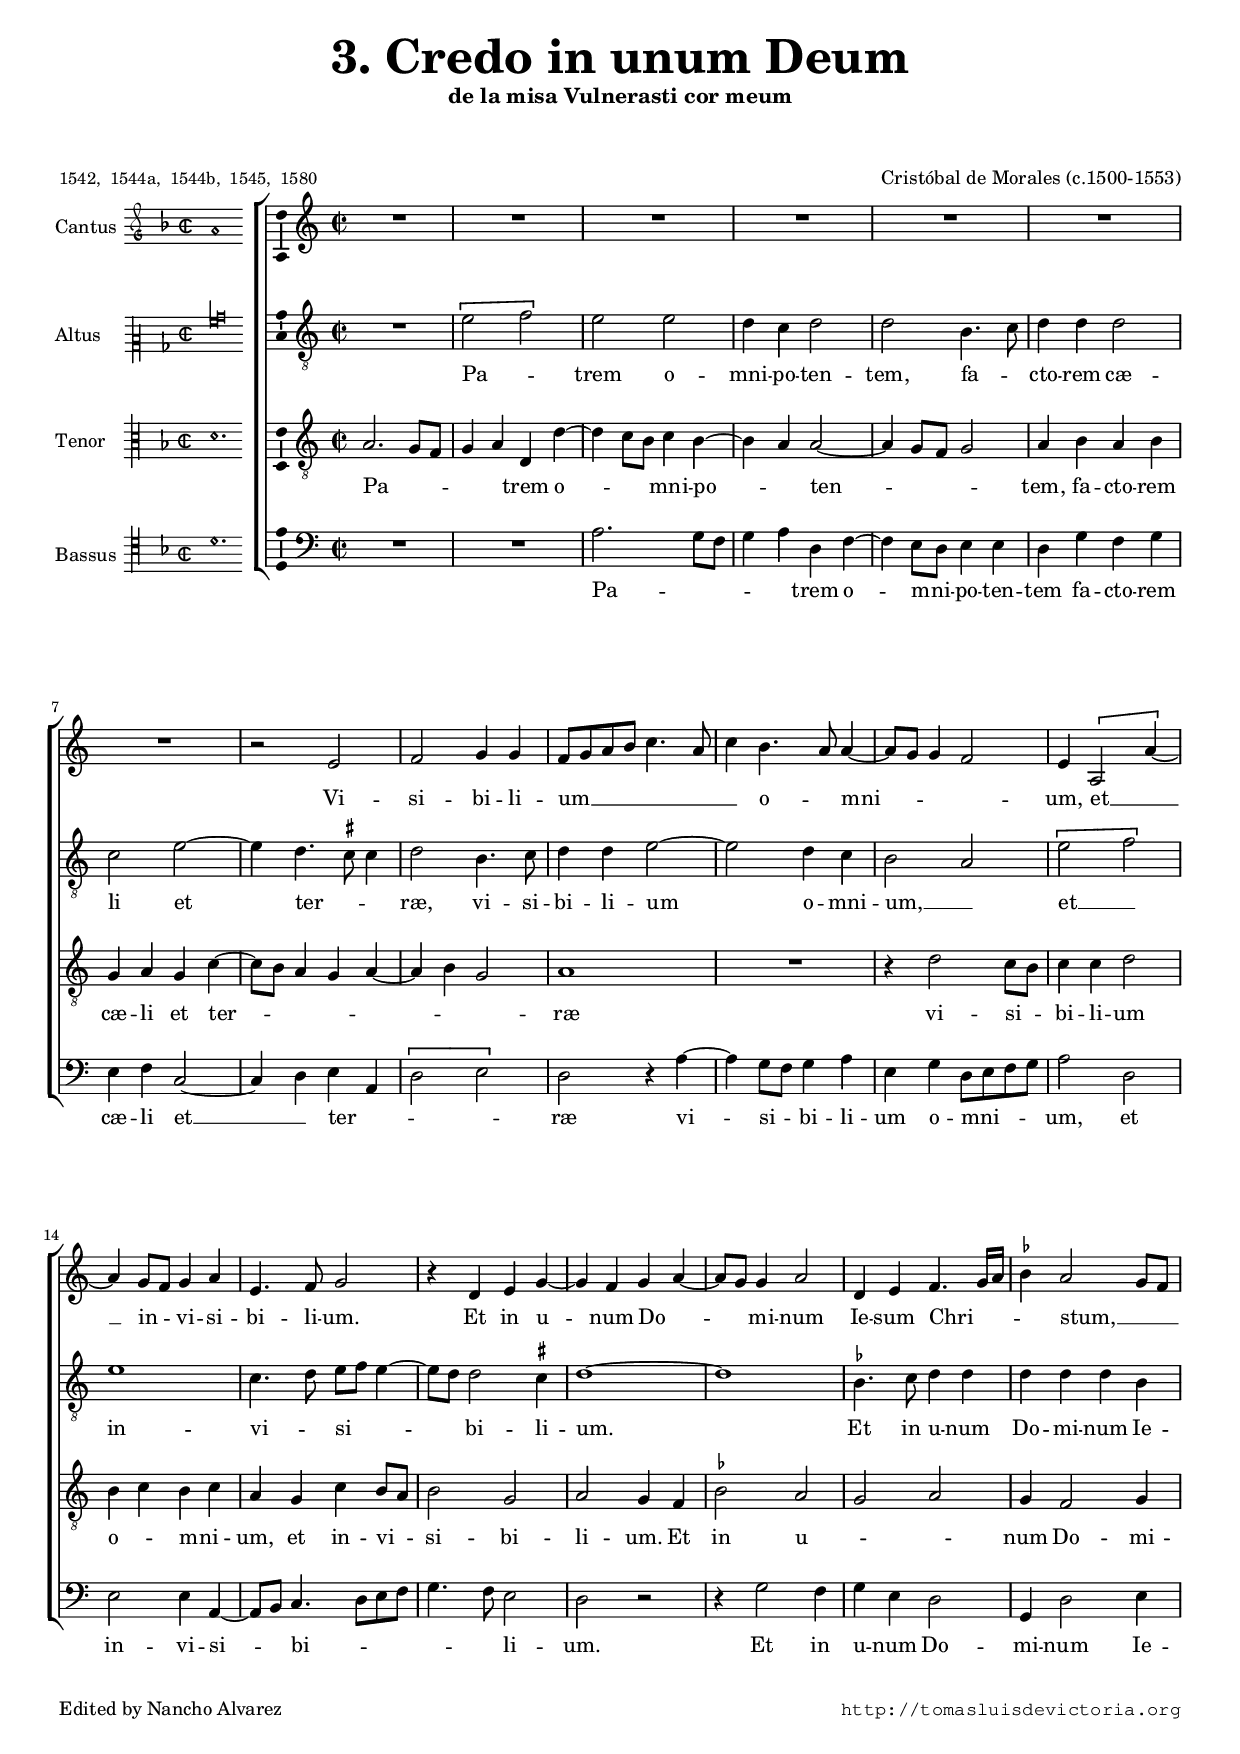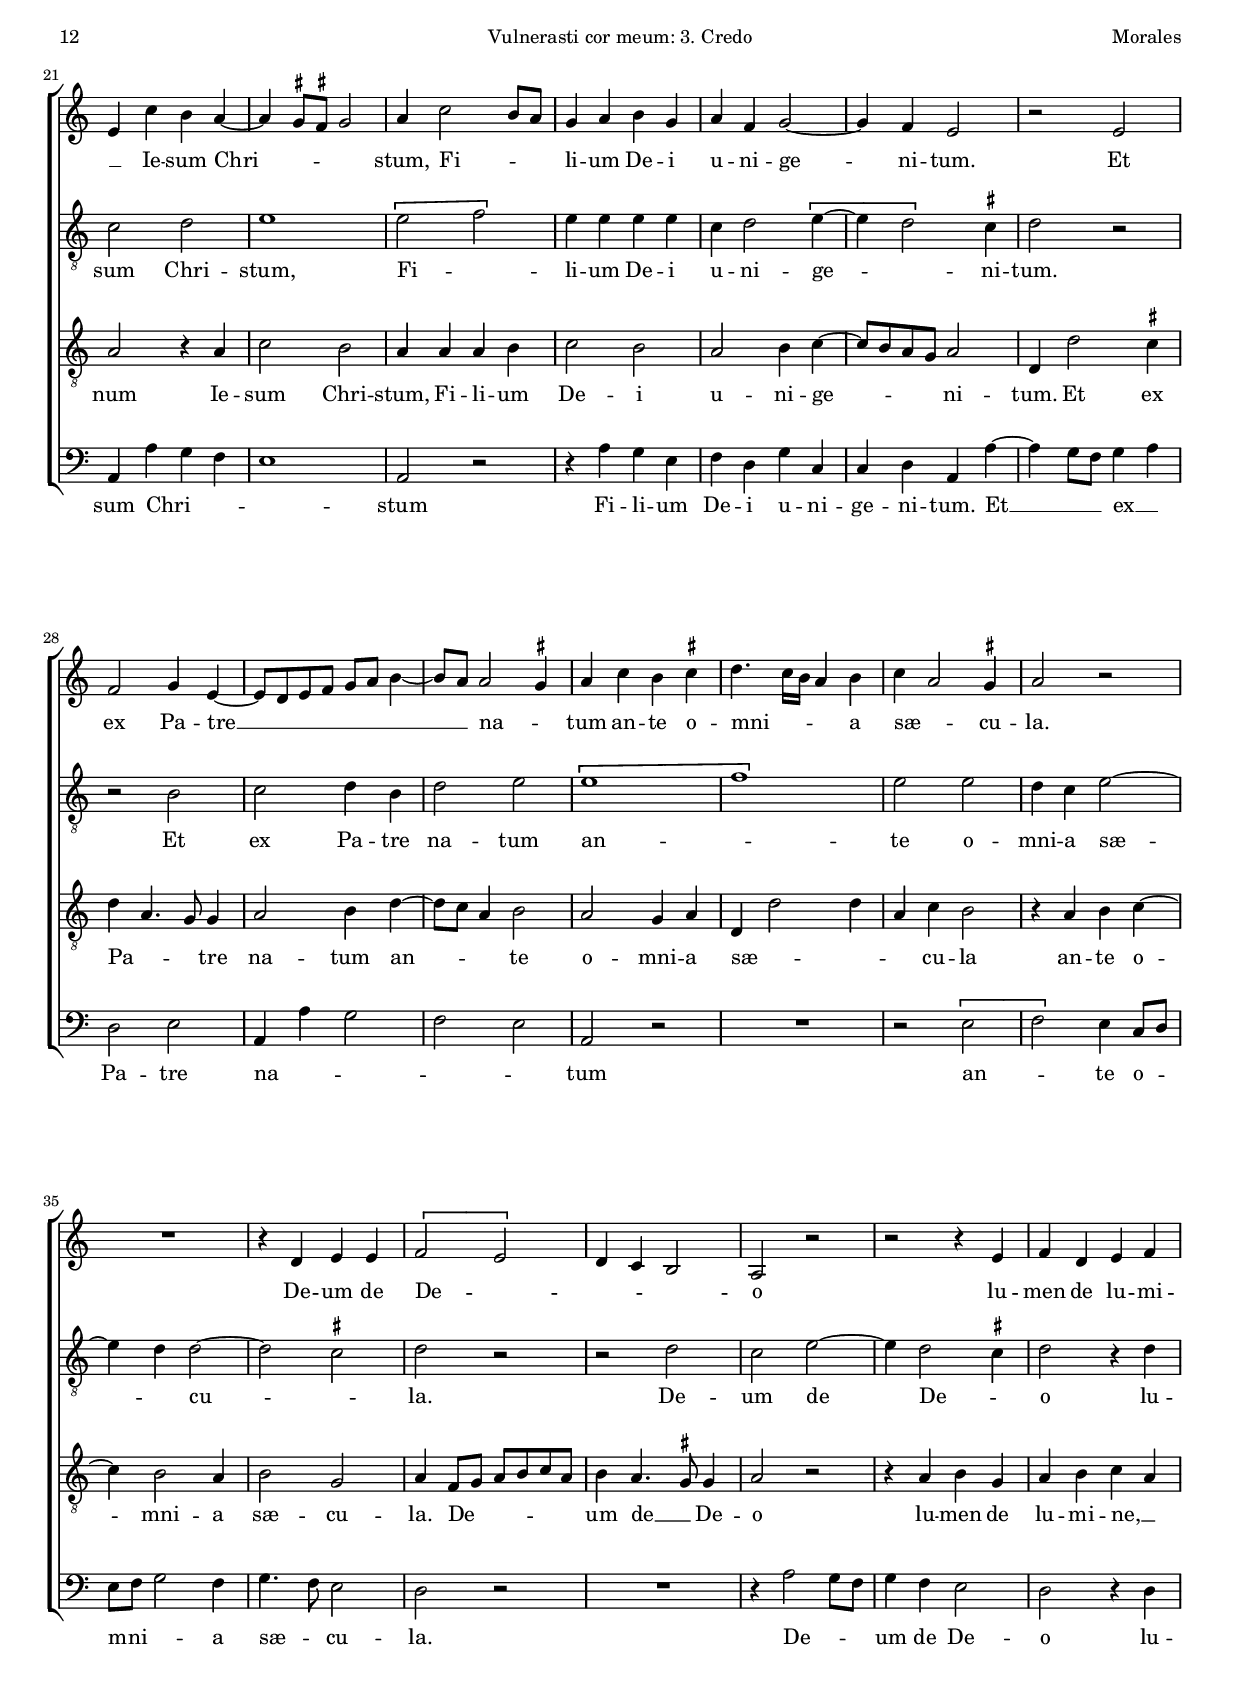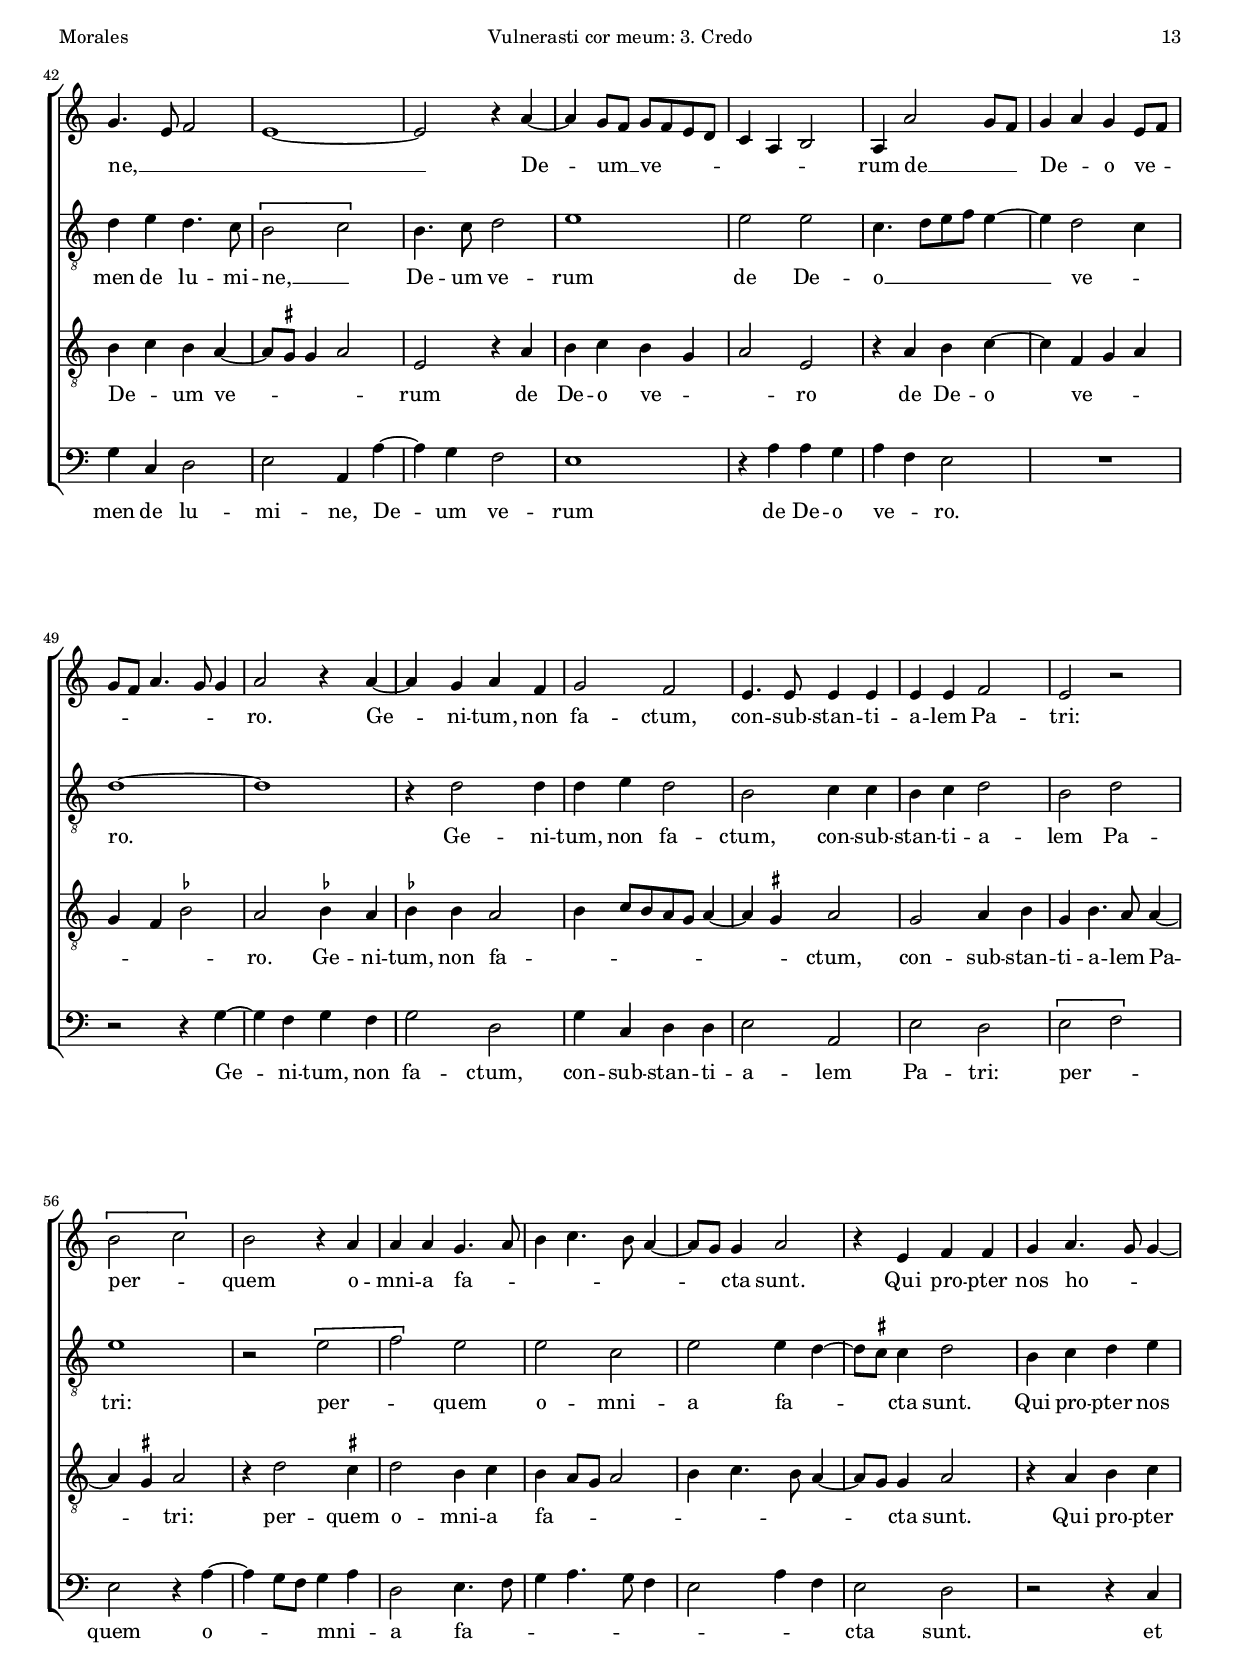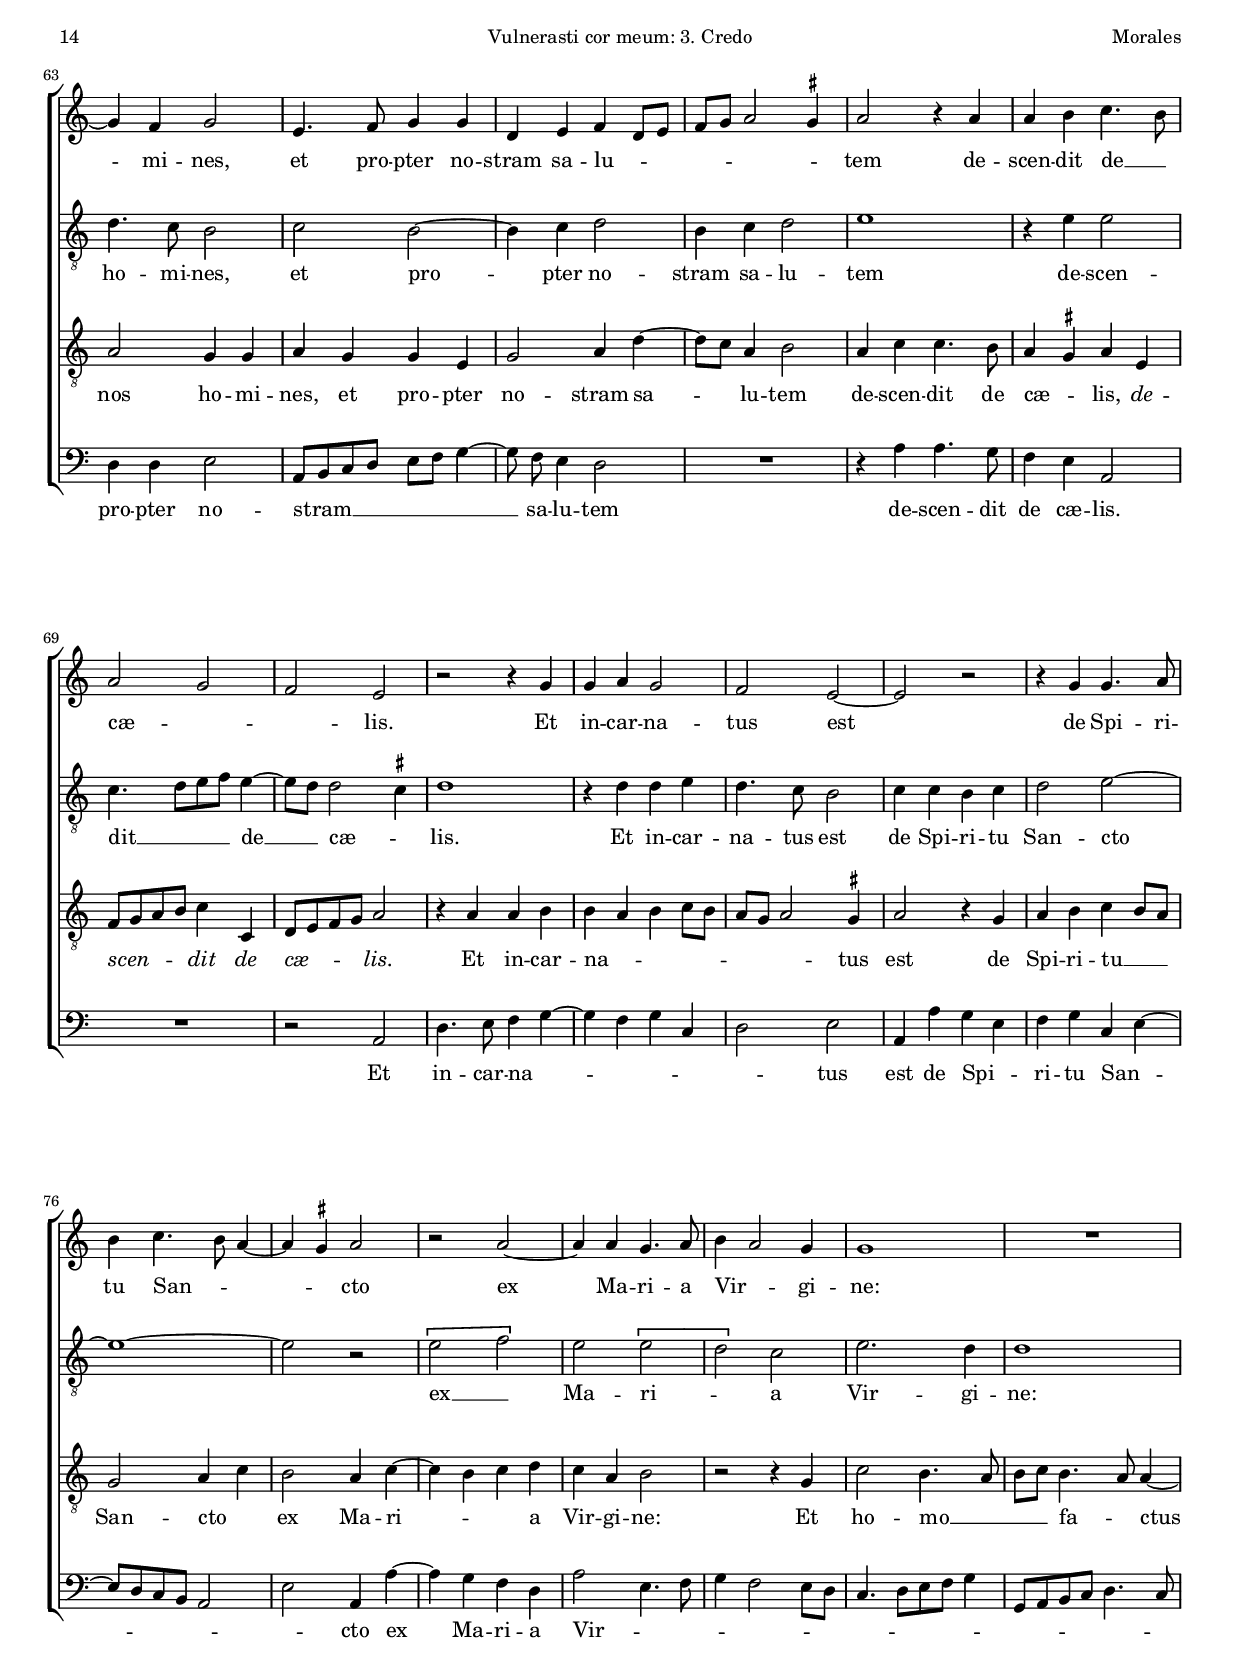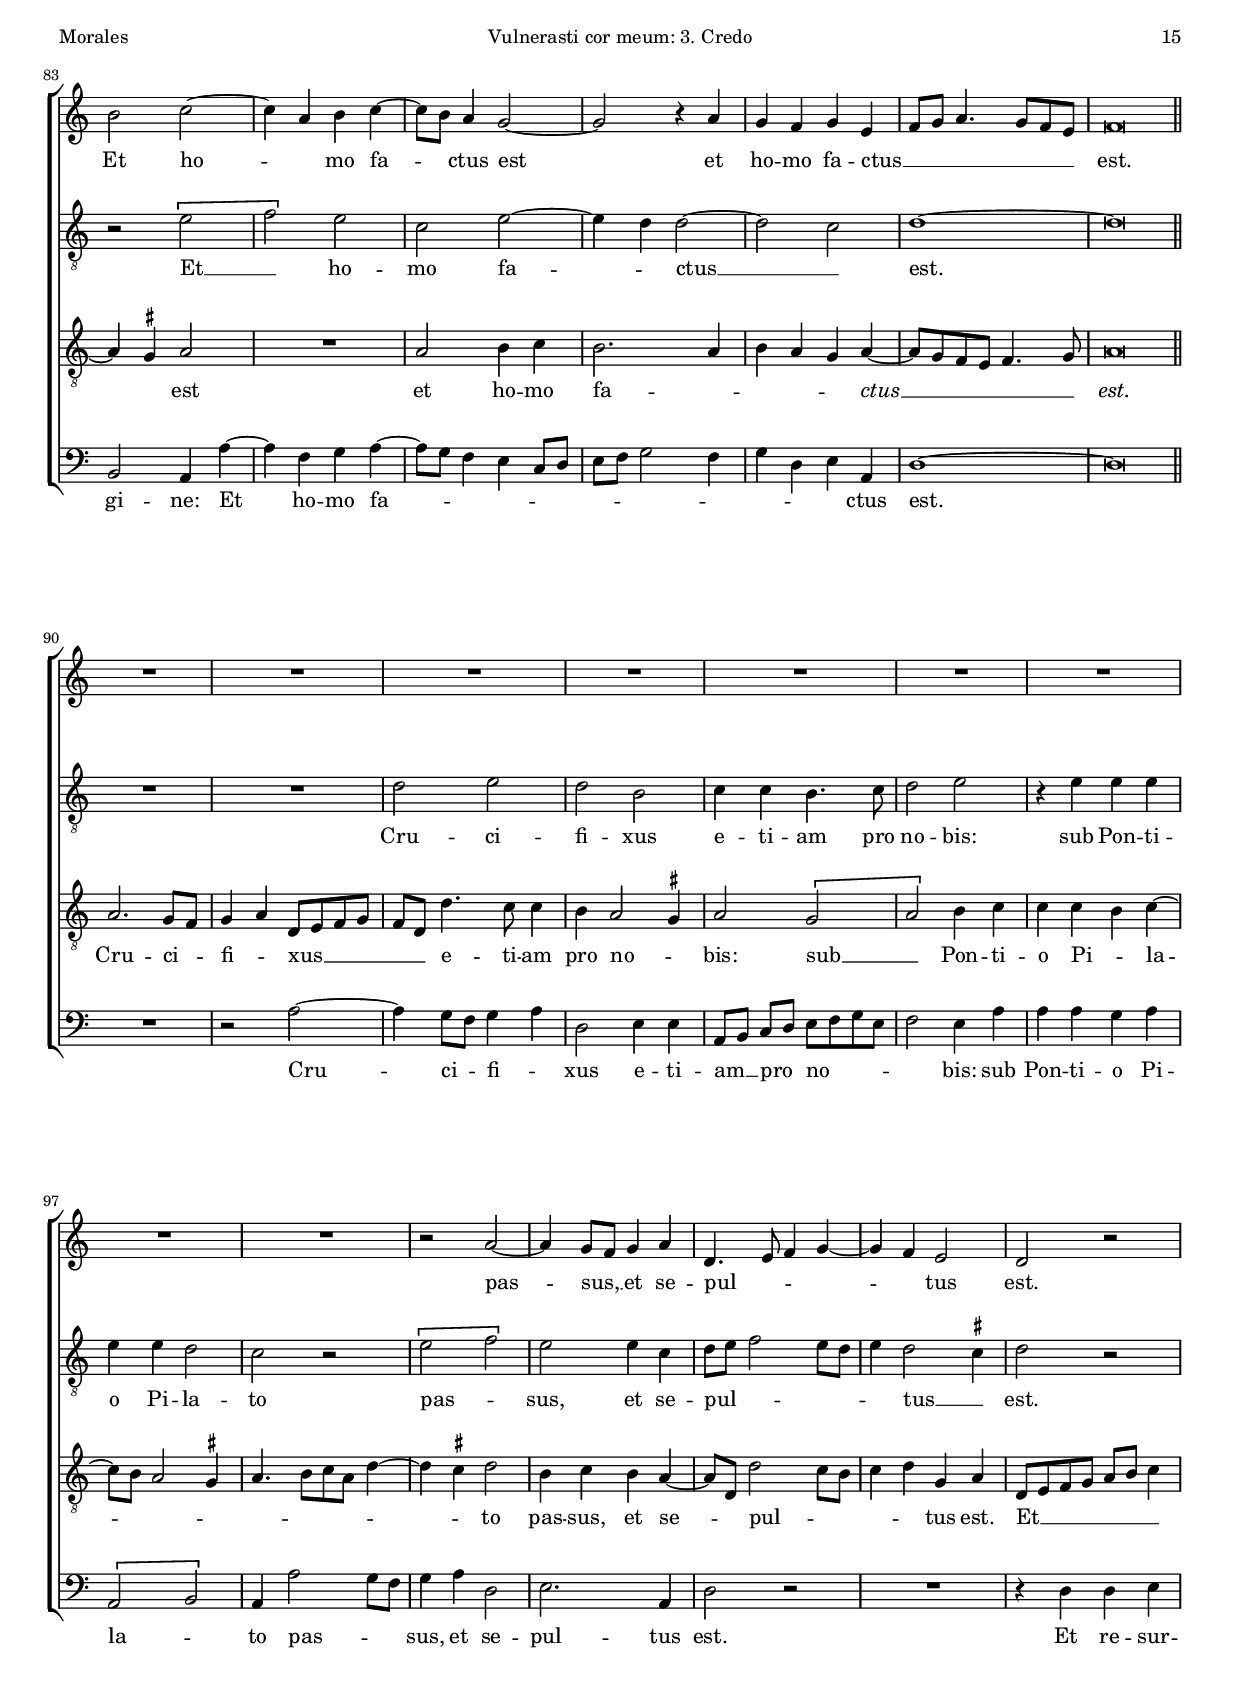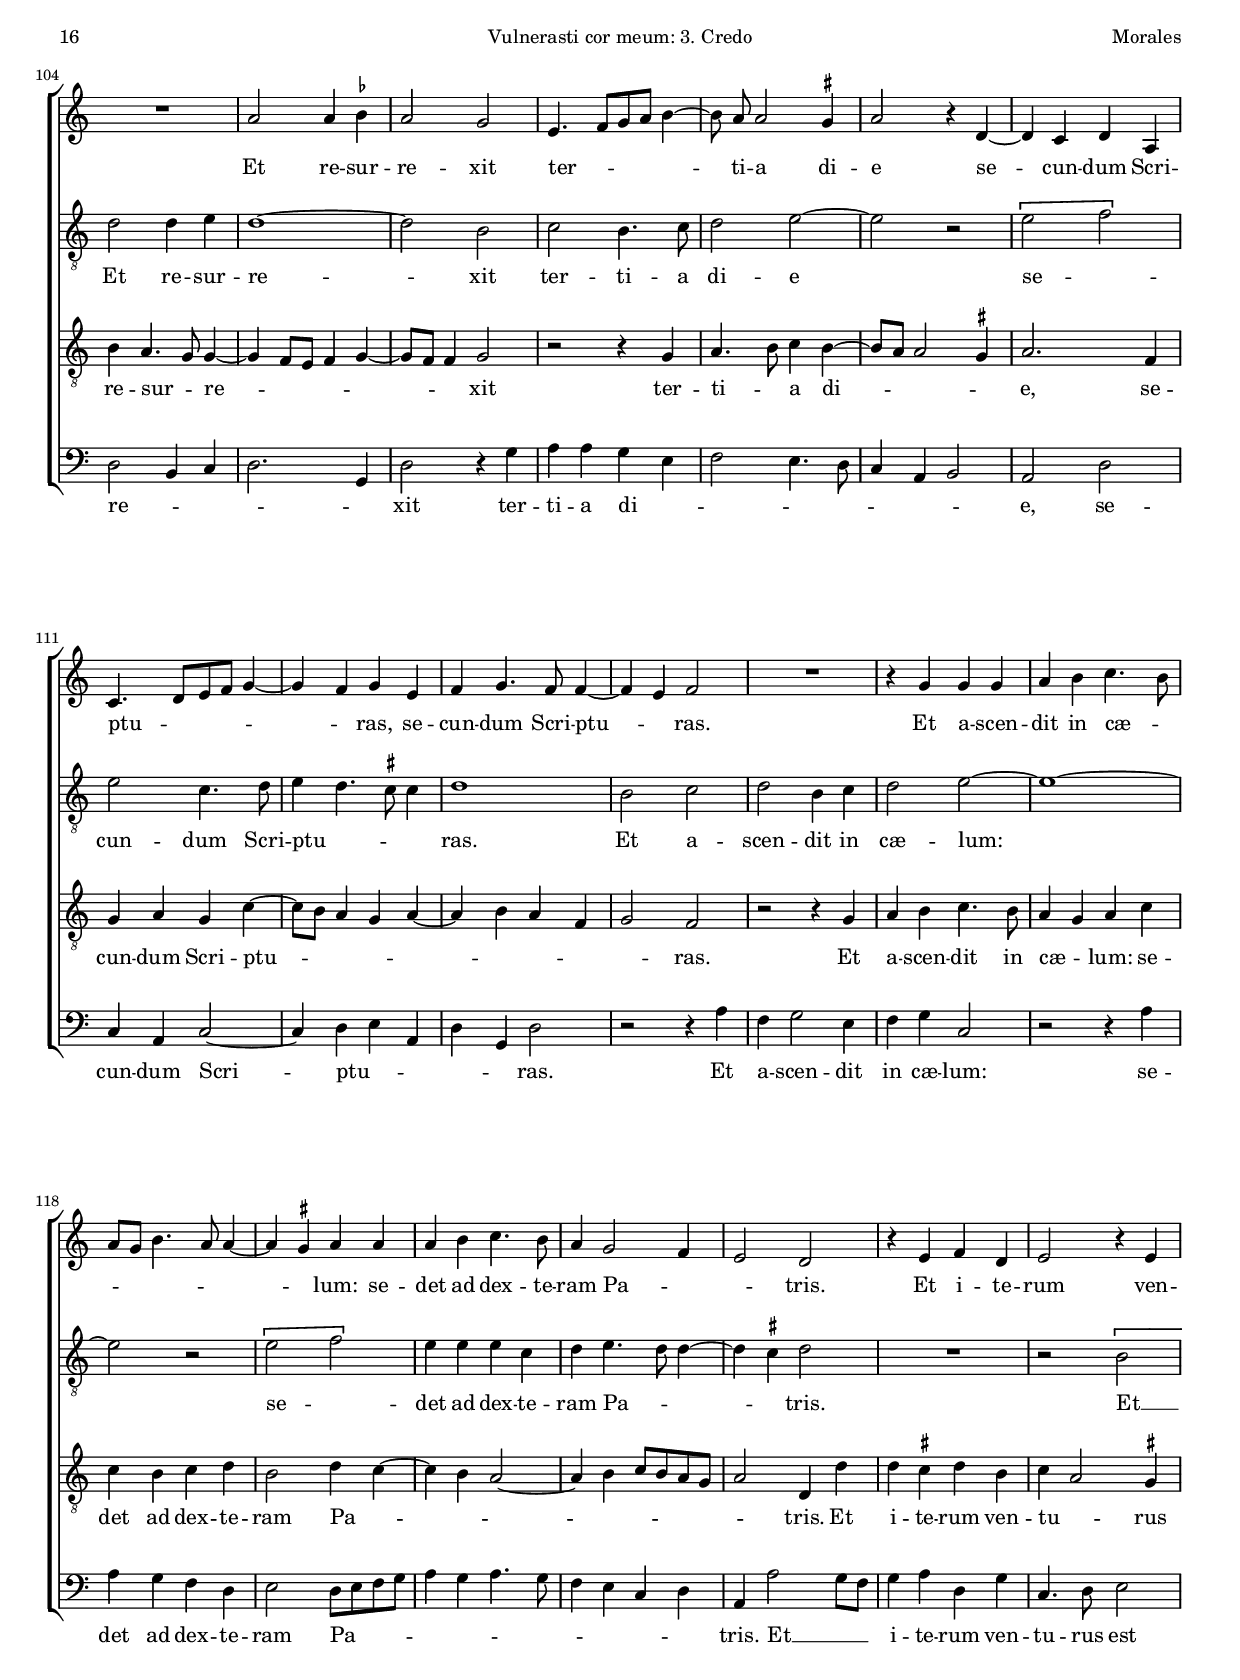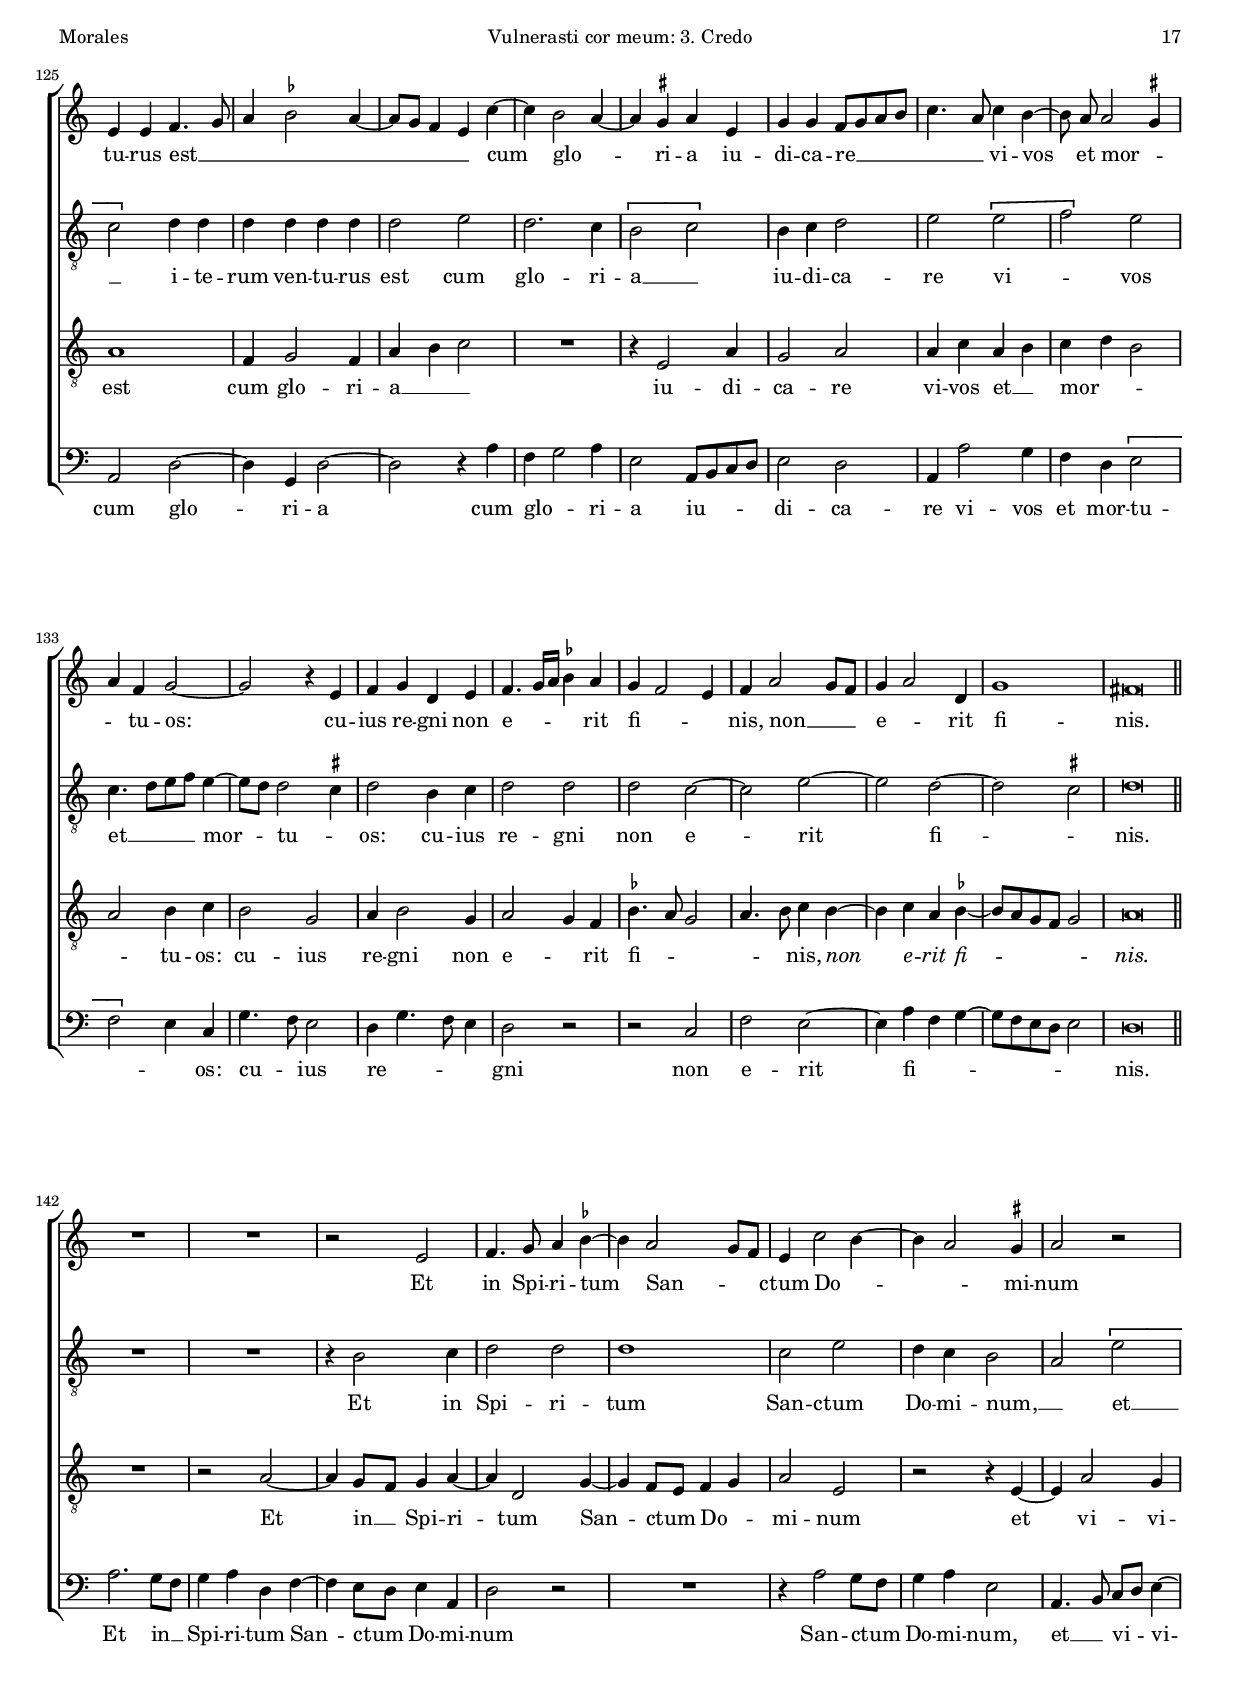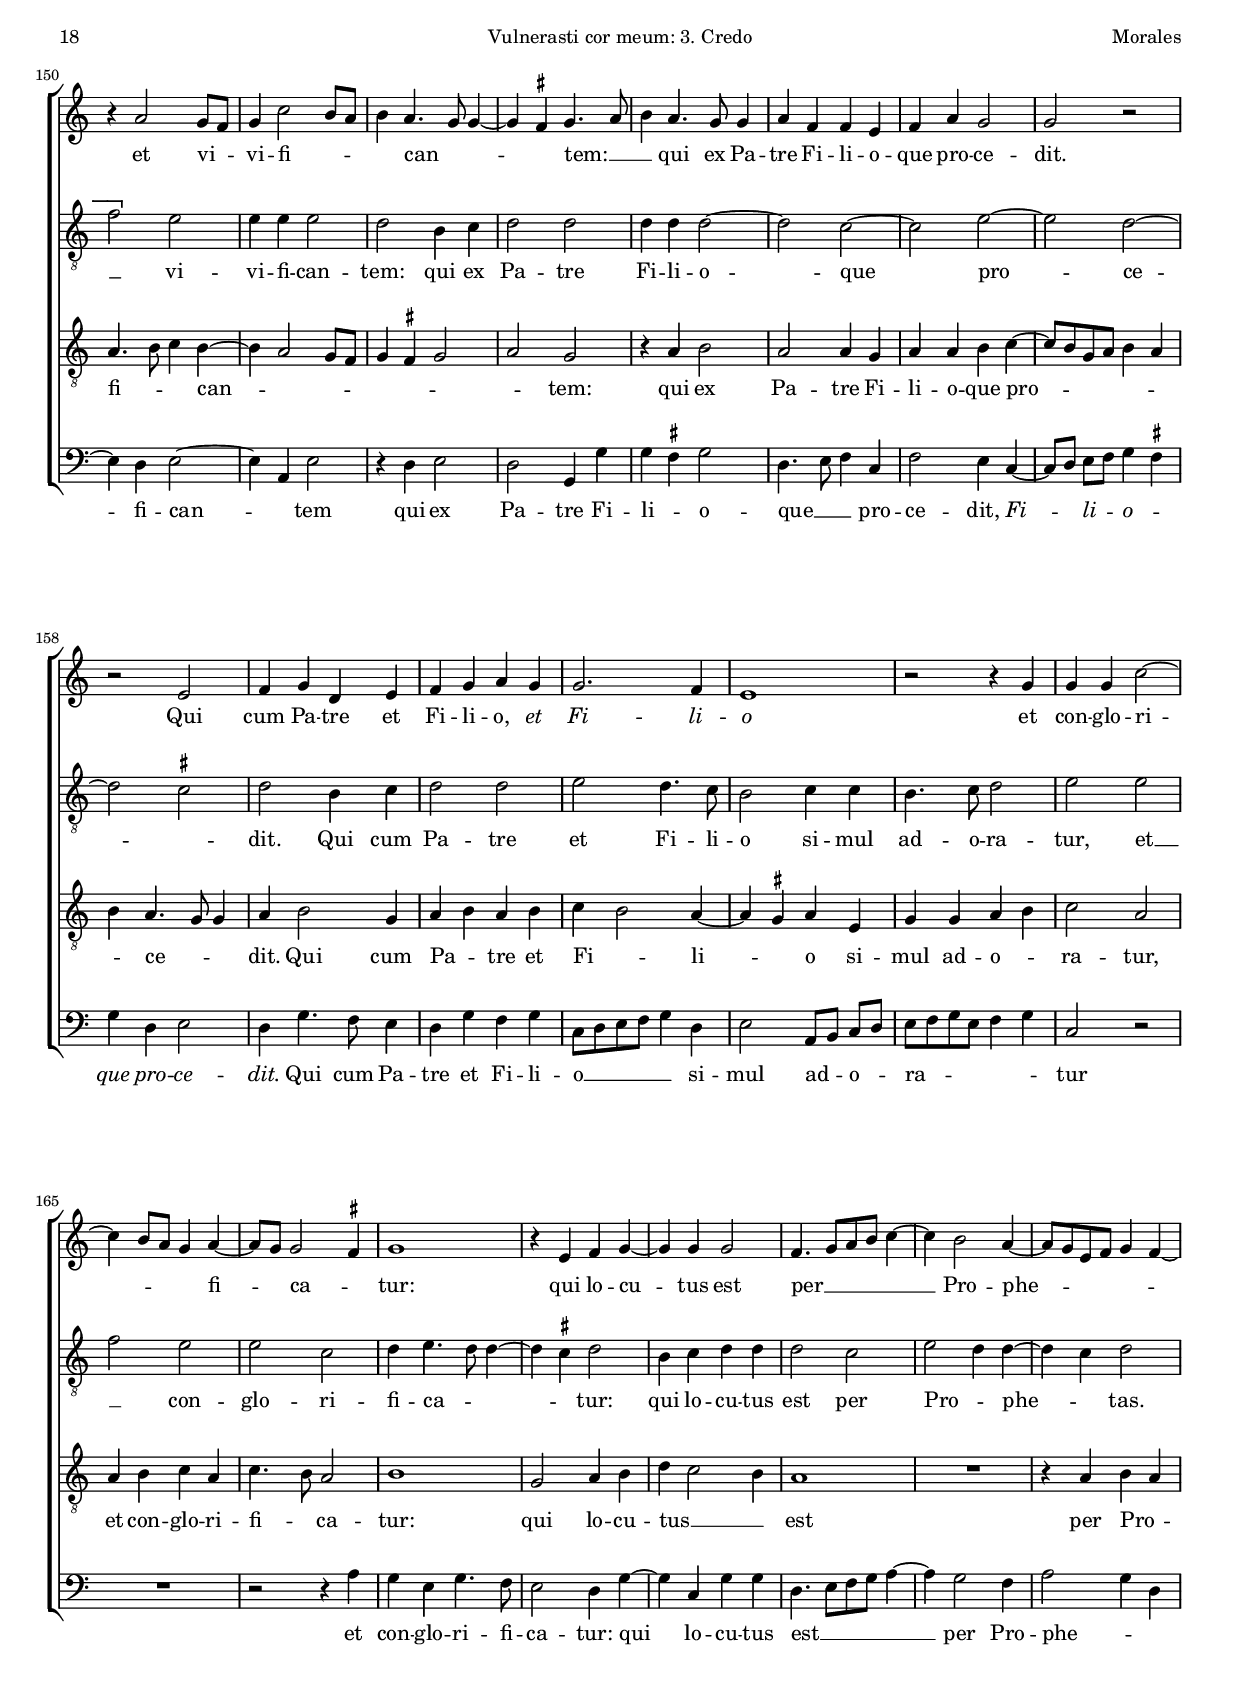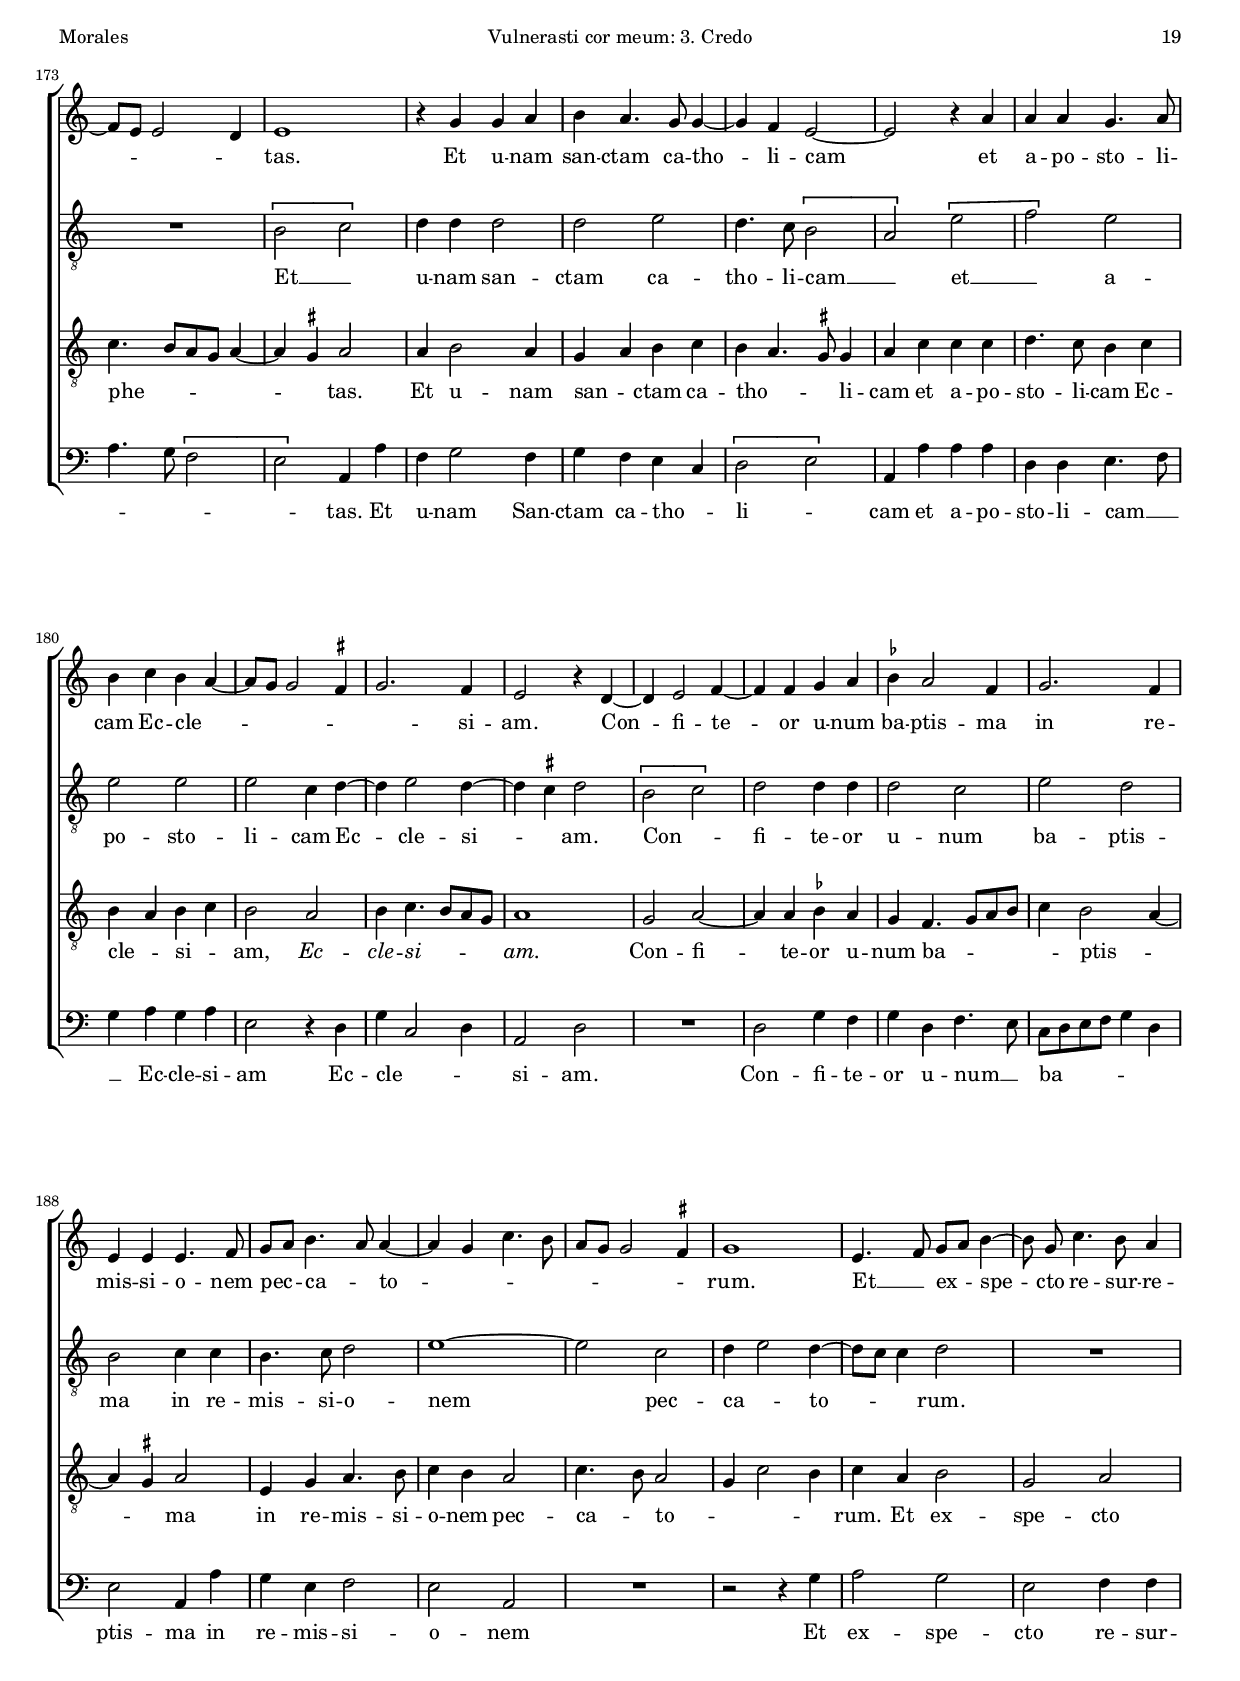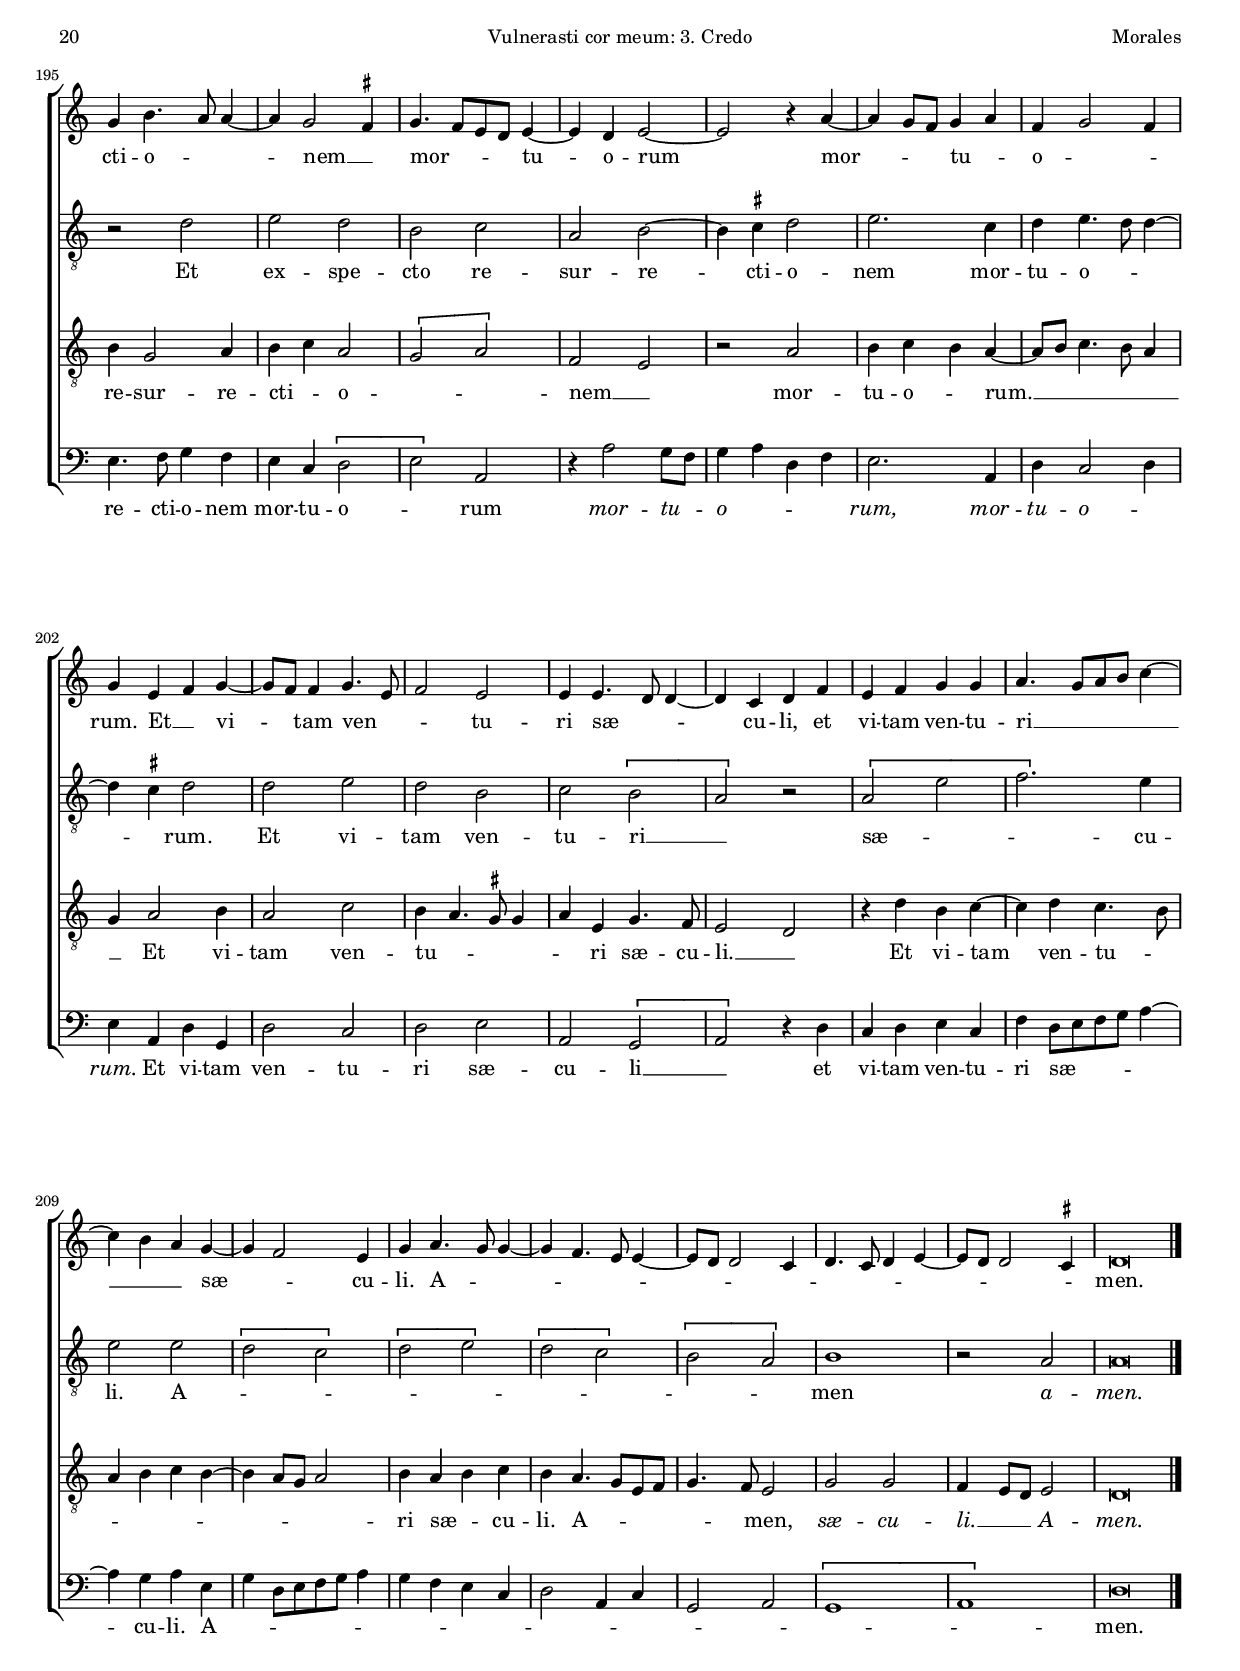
\version "2.18.0"

#(set-default-paper-size "a4")
#(set-global-staff-size 16.4)
#(ly:set-option 'point-and-click #f)
%mobile -s15.5 -i3.2

italicas=\override LyricText.font-shape = #'italic
rectas=\override LyricText.font-shape = #'upright
ss=\once \set suggestAccidentals = ##t
incipitwidth = 20

htitle="Vulnerasti cor meum: 3. Credo"
hcomposer="Morales"

\header {
	title=\markup{\fontsize #4 "3. Credo in unum Deum"}
	subtitle=\markup{"de la misa Vulnerasti cor meum"}
	subsubtitle=\markup{\null \vspace #2 }
        composer="Cristóbal de Morales (c.1500-1553)"
        pdfauthor=\composer
	%opus="(-)"
	poet=\markup{\smaller "1542,  1544a,  1544b,  1545,  1580"}
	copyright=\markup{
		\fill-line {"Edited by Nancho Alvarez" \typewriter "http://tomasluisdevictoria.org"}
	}
%	tagline=""
}


global={\key f \major \time 2/2  \skip 1*89 \bar "||" \break
					\skip 1*52 \bar "||" \break
					\skip 1*75 \bar "|."
}

cantus={
	R1*4/4 |
	R1*4/4 |
	R1*4/4 |
	R1*4/4 |
%5
	R1*4/4 |
	R1*4/4 |
	R1*4/4 |
	r2 a' |
	bes' c''4 c'' |
%10
	bes'8 c'' d'' e'' f''4. d''8 |
	f''4 e''4. d''8 d''4 ~ |
	d''8 c'' c''4 bes'2 |
	a'4 \[d'2 d''4 ~ \] |
	d'' c''8 bes' c''4 d'' |
%15
	a'4. bes'8 c''2 |
	r4 g' a' c'' ~ |
	c'' bes' c'' d'' ~ |
	d''8 c'' c''4 d''2 |
	g'4 a' bes'4. c''16 d'' |
%20
	\ss ees''4 d''2 c''8 bes' |
	a'4 f'' e'' d'' ~ |
	d'' \ss cis''8 \ss b' cis''2 |
	d''4 f''2 e''8 d'' |
	c''4 d'' e'' c'' |
%25
	d'' bes' c''2 ~ |
	c''4 bes' a'2 |
	r a' |
	bes' c''4 a' ~ |
	a'8 g' a' bes' c'' d'' e''4 ~ |
%30
	e''8 d'' d''2 \ss cis''4 |
	d'' f'' e'' \ss fis'' |
	g''4. f''16 e'' d''4 e'' |
	f'' d''2 \ss cis''4 |
	d''2 r |
%35
	R1*4/4 |
	r4 g' a' a' |
	\[bes'2 a'\] |
	g'4 f' e'2 |
	d' r |
%40
	r r4 a' |
	bes' g' a' bes' |
	c''4. a'8 bes'2 |
	a'1 ~ |
	a'2 r4 d'' ~ |
%45
	d'' c''8 bes' c'' bes' a' g' |
	f'4 d' e'2 |
	d'4 d''2 c''8 bes' | %\break
	c''4 d'' c'' a'8 bes' |
	c'' bes' d''4. c''8 c''4 |
%50
	d''2 r4 d'' ~ |
	d'' c'' d'' bes' |
	c''2 bes' |
	a'4. a'8 a'4 a' |
	a' a' bes'2 |
%55
	a' r |
	\[e'' f''\] |
	e'' r4 d'' |
	d'' d'' c''4. d''8 |
	e''4 f''4. e''8 d''4 ~ |
%60
	d''8 c'' c''4 d''2 |
	r4 a' bes' bes' |
	c'' d''4. c''8 c''4 ~ |
	c'' bes' c''2 |
	a'4. bes'8 c''4 c'' |
%65
	g' a' bes' g'8 a' |
	bes' c'' d''2 \ss cis''4 |
	d''2 r4 d'' |
	d'' e'' f''4. e''8 |
	d''2 c'' |
%70
	bes' a' |
	r r4 c'' |
	c'' d'' c''2 |
	bes' a' ~ |
	a' r |
%75
	r4 c'' c''4. d''8 |
	e''4 f''4. e''8 d''4 ~ |
	d'' \ss cis'' d''2 |
	r d'' ~ |
	d''4 d'' c''4. d''8 |
%80
	e''4 d''2 c''4 |
	c''1 |
	R1*4/4 |
	e''2 f'' ~ |
	f''4 d'' e'' f'' ~ |
%85
	f''8 e'' d''4 c''2 ~ |
	c'' r4 d'' |
	c'' bes' c'' a' |
	bes'8 c'' d''4. c''8 bes' a' |
	bes'\breve*1/2 |
%90
	R1*4/4 |
	R1*4/4 |
	R1*4/4 |
	R1*4/4 |
	R1*4/4 |
%95
	R1*4/4 |
	R1*4/4 |
	R1*4/4 |
	R1*4/4 |
	r2 d'' ~ |
%100
	d''4 c''8 bes' c''4 d'' |
	g'4. a'8 bes'4 c'' ~ |
	c'' bes' a'2 |
	g' r | %\break
	R1*4/4 |
%105
	d''2 d''4 \ss ees'' |
	d''2 c'' |
	a'4.  bes'8[ c'' d''] e''4 ~ |
	\set Staff.autoBeaming = ##f
	e''8 d'' d''2 \ss cis''4 |
	\set Staff.autoBeaming = ##t
	d''2 r4 g' ~ |
%110
	g' f' g' d' |
	f'4.  g'8[ a' bes'] c''4 ~ |
	c'' bes' c'' a' |
	bes' c''4. bes'8 bes'4 ~ |
	bes' a' bes'2 |
%115
	R1*4/4 |
	r4 c'' c'' c'' |
	d'' e'' f''4. e''8 |
	d'' c'' e''4. d''8 d''4 ~ |
	d'' \ss cis'' d'' d'' |
%120
	d'' e'' f''4. e''8 |
	d''4 c''2 bes'4 |
	a'2 g' |
	r4 a' bes' g' |
	a'2 r4 a' |
%125
	a' a' bes'4. c''8 |
	d''4 \ss ees''2 d''4 ~ |
	d''8 c'' bes'4 a' f'' ~ |
	f'' e''2 d''4 ~ |
	d'' \ss cis'' d'' a' |
%130
	c'' c'' bes'8 c'' d'' e'' |
	f''4. d''8 f''4 e'' ~ |
	\set Staff.autoBeaming = ##f
	e''8 d'' d''2 \ss cis''4 |
	\set Staff.autoBeaming = ##t
	d'' bes' c''2 ~ |
	c'' r4 a' |
%135
	bes' c'' g' a' |
	bes'4. c''16 d'' \ss ees''4 d'' |
	c'' bes'2 a'4 |
	bes' d''2 c''8 bes' |
	c''4 d''2 g'4 |
%140
	c''1 |
	b'\breve*1/2 |
	R1*4/4 |
	R1*4/4 |
	r2 a' |
%145
	bes'4. c''8 d''4 \ss ees'' ~ |
	ees'' d''2 c''8 bes' |
	a'4 f''2 e''4 ~ |
	e'' d''2 \ss cis''4 |
	d''2 r |
%150
	r4 d''2 c''8 bes' |
	c''4 f''2 e''8 d'' |
	e''4 d''4. c''8 c''4 ~ |
	c'' \ss b' c''4. d''8 |
	e''4 d''4. c''8 c''4 |
%155
	d'' bes' bes' a' |
	bes' d'' c''2 |
	c'' r |
	r a' |
	bes'4 c'' g' a' |
%160
	bes' c'' d'' c'' |
	c''2. bes'4 | %\break
	a'1 |
	r2 r4 c'' |
	c'' c'' f''2 ~ |
%165
	f''4 e''8 d'' c''4 d'' ~ |
	d''8 c'' c''2 \ss b'4 |
	c''1 |
	r4 a' bes' c'' ~ |
	c'' c'' c''2 |
%170
	bes'4.  c''8[ d'' e''] f''4 ~ |
	f'' e''2 d''4 ~ |
	d''8 c'' a' bes' c''4 bes' ~ |
	bes'8 a' a'2 g'4 |
	a'1 |
%175
	r4 c'' c'' d'' |
	e'' d''4. c''8 c''4 ~ |
	c'' bes' a'2 ~ |
	a' r4 d'' |
	d'' d'' c''4. d''8 |
%180
	e''4 f'' e'' d'' ~ |
	d''8 c'' c''2 \ss b'4 |
	c''2. bes'4 |
	a'2 r4 g' ~ |
	g' a'2 bes'4 ~ |
%185
	bes' bes' c'' d'' |
	\ss ees'' d''2 bes'4 |
	c''2. bes'4 | %\break
	a' a' a'4. bes'8 |
	c'' d'' e''4. d''8 d''4 ~ |
%190
	d'' c'' f''4. e''8 |
	d'' c'' c''2 \ss b'4 |
	c''1 |
	a'4. bes'8 c'' d'' e''4 ~ |
	\set Staff.autoBeaming = ##f
	e''8 c'' f''4. e''8 d''4 |
	\set Staff.autoBeaming = ##t
%195
	c'' e''4. d''8 d''4 ~ |
	d'' c''2 \ss b'4 |
	c''4.  bes'8[ a' g'] a'4 ~ |
	a' g' a'2 ~ |
	a' r4 d'' ~ |
%200
	d'' c''8 bes' c''4 d'' |
	bes' c''2 bes'4 |
	c'' a' bes' c'' ~ |
	c''8 bes' bes'4 c''4. a'8 |
	bes'2 a' |
%205
	a'4 a'4. g'8 g'4 ~ |
	g' f' g' bes' |
	a' bes' c'' c'' |
	d''4.  c''8[ d'' e''] f''4 ~ |
	f'' e'' d'' c'' ~ |
%210
	c'' bes'2 a'4 |
	c'' d''4. c''8 c''4 ~ |
	c'' bes'4. a'8 a'4 ~ |
	a'8 g' g'2 f'4 |
	g'4. f'8 g'4 a' ~ |
%215
	a'8 g' g'2 \ss fis'4 |
	g'\breve*1/2
}

altus={
	R1*4/4 |
	\[a'2 bes'\] |
	a' a' |
	g'4 f' g'2 |
%5
	g' e'4. f'8 |
	g'4 g' g'2 |
	f' a' ~ |
	a'4 g'4. \ss fis'8 fis'4 |
	g'2 e'4. f'8 |
%10
	g'4 g' a'2 ~ |
	a' g'4 f' |
	e'2 d' |
	\[a' bes'\] |
	a'1 |
%15
	f'4. g'8 a' bes' a'4 ~ |
	a'8 g' g'2 \ss fis'4 |
	g'1 ~ |
	g' |
	\ss ees'4. f'8 g'4 g' |
%20
	g' g' g' e' |
	f'2 g' |
	a'1 |
	\[a'2 bes'\] |
	a'4 a' a' a' |
%25
	f' g'2 \[a'4 ~ |
	a' g'2\] \ss fis'4 |
	g'2 r |
	r e' |
	f' g'4 e' |
%30
	g'2 a' |
	\[a'1 |
	bes'\] |
	a'2 a' |
	g'4 f' a'2 ~ |
%35
	a'4 g' g'2 ~ |
	g' \ss fis' |
	g' r |
	r g' |
	f' a' ~ |
%40
	a'4 g'2 \ss fis'4 |
	g'2 r4 g' |
	g' a' g'4. f'8 |
	\[e'2 f'\] |
	e'4. f'8 g'2 |
%45
	a'1 |
	a'2 a' |
	f'4.  g'8[ a' bes'] a'4 ~ |
	a' g'2 f'4 |
	g'1 ~ |
%50
	g' |
	r4 g'2 g'4 |
	g' a' g'2 |
	e' f'4 f' |
	e' f' g'2 |
%55
	e' g' |
	a'1 |
	r2 \[a' |
	bes'\] a' |
	a' f' |
%60
	a' a'4 g' ~ |
	g'8 \ss fis' fis'4 g'2 |
	e'4 f' g' a' |
	g'4. f'8 e'2 |
	f' e' ~ |
%65
	e'4 f' g'2 |
	e'4 f' g'2 |
	a'1 |
	r4 a' a'2 |
	f'4.  g'8[ a' bes'] a'4 ~ |
%70
	a'8 g' g'2 \ss fis'4 |
	g'1 |
	r4 g' g' a' |
	g'4. f'8 e'2 |
	f'4 f' e' f' |
%75
	g'2 a' ~ |
	a'1 ~ |
	a'2 r |
	\[a' bes'\] |
	a' \[a' |
%80
	g'\] f' |
	a'2. g'4 |
	g'1 |
	r2 \[a' |
	bes'\] a' |
%85
	f' a' ~ |
	a'4 g' g'2 ~ |
	g' f' |
	g'1 ~ |
	g'\breve*1/2 |
%90
	R1*4/4 |
	R1*4/4 |
	g'2 a' |
	g' e' |
	f'4 f' e'4. f'8 |
%95
	g'2 a' |
	r4 a' a' a' |
	a' a' g'2 |
	f' r |
	\[a' bes'\] |
%100
	a' a'4 f' |
	g'8 a' bes'2 a'8 g' |
	a'4 g'2 \ss fis'4 |
	g'2 r |
	g' g'4 a' |
%105
	g'1 ~ |
	g'2 e' |
	f' e'4. f'8 |
	g'2 a' ~ |
	a' r |
%110
	\[a' bes'\] |
	a' f'4. g'8 |
	a'4 g'4. \ss fis'8 fis'4 |
	g'1 |
	e'2 f' |
%115
	g' e'4 f' |
	g'2 a' ~ |
	a'1 ~ |
	a'2 r |
	\[a' bes'\] |
%120
	a'4 a' a' f' |
	g' a'4. g'8 g'4 ~ |
	g' \ss fis' g'2 |
	R1*4/4 |
	r2 \[e' |
%125
	f'\] g'4 g' |
	g' g' g' g' |
	g'2 a' |
	g'2. f'4 |
	\[e'2 f'\] |
%130
	e'4 f' g'2 |
	a' \[a' |
	bes'\] a' |
	f'4.  g'8[ a' bes'] a'4 ~ |
	a'8 g' g'2 \ss fis'4 |
%135
	g'2 e'4 f' |
	g'2 g' |
	g' f' ~ |
	f' a' ~ |
	a' g' ~ |
%140
	g' \ss fis' |
	g'\breve*1/2 |
	R1*4/4 |
	R1*4/4 |
	r4 e'2 f'4 |
%145
	g'2 g' |
	g'1 |
	f'2 a' |
	g'4 f' e'2 |
	d' \[a' |
%150
	bes'\] a' |
	a'4 a' a'2 |
	g' e'4 f' |
	g'2 g' |
	g'4 g' g'2 ~ |
%155
	g' f' ~ |
	f' a' ~ |
	a' g' ~ |
	g' \ss fis' |
	g' e'4 f' |
%160
	g'2 g' |
	a' g'4. f'8 |
	e'2 f'4 f' |
	e'4. f'8 g'2 |
	a' a' |
%165
	bes' a' |
	a' f' |
	g'4 a'4. g'8 g'4 ~ |
	g' \ss fis' g'2 |
	e'4 f' g' g' |
%170
	g'2 f' |
	a' g'4 g' ~ |
	g' f' g'2 |
	R1*4/4 |
	\[e'2 f'\] |
%175
	g'4 g' g'2 |
	g' a' |
	g'4. f'8 \[e'2 |
	d'\] \[a' |
	bes'\] a' |
%180
	a' a' |
	a' f'4 g' ~ |
	g' a'2 g'4 ~ |
	g' \ss fis' g'2 |
	\[e' f'\] |
%185
	g' g'4 g' |
	g'2 f' |
	a' g' |
	e' f'4 f' |
	e'4. f'8 g'2 |
%190
	a'1 ~ |
	a'2 f' |
	g'4 a'2 g'4 ~ |
	g'8 f' f'4 g'2 |
	R1*4/4 |
%195
	r2 g' |
	a' g' |
	e' f' |
	d' e' ~ |
	e'4 \ss fis' g'2 |
%200
	a'2. f'4 |
	g' a'4. g'8 g'4 ~ |
	g' \ss fis' g'2 |
	g' a' |
	g' e' |
%205
	f' \[e' |
	d'\] r |
	\[d' a' |
	bes'2.\] a'4 |
	a'2 a' |
%210
	\[g' f'\] |
	\[g' a'\] |
	\[g' f'\] |
	\[e' d'\] |
	e'1 |
%215
	r2 d' |
	d'\breve*1/2
}

tenor={
	d'2. c'8 bes |
	c'4 d' g g' ~ |
	g' f'8 e' f'4 e' ~ |
	e' d' d'2 ~ |
%5
	d'4 c'8 bes c'2 |
	d'4 e' d' e' |
	c' d' c' f' ~ |
	f'8 e' d'4 c' d' ~ |
	d' e' c'2 |
%10
	d'1 |
	R1*4/4 |
	r4 g'2 f'8 e' |
	f'4 f' g'2 |
	e'4 f' e' f' |
%15
	d' c' f' e'8 d' |
	e'2 c' |
	d' c'4 bes |
	\ss ees'2 d' |
	c' d' |
%20
	c'4 bes2 c'4 |
	d'2 r4 d' |
	f'2 e' |
	d'4 d' d' e' |
	f'2 e' |
%25
	d' e'4 f' ~ |
	f'8 e' d' c' d'2 |
	g4 g'2 \ss fis'4 |
	g' d'4. c'8 c'4 |
	d'2 e'4 g' ~ |
%30
	g'8 f' d'4 e'2 |
	d' c'4 d' |
	g g'2 g'4 |
	d' f' e'2 |
	r4 d' e' f' ~ |
%35
	f' e'2 d'4 |
	e'2 c' |
	d'4 bes8 c' d' e' f' d' |
	e'4 d'4. \ss cis'8 cis'4 |
	d'2 r |
%40
	r4 d' e' c' |
	d' e' f' d' |
	e' f' e' d' ~ |
	d'8 \ss cis' cis'4 d'2 |
	a r4 d' |
%45
	e' f' e' c' |
	d'2 a |
	r4 d' e' f' ~ |
	f' bes c' d' |
	c' bes \ss ees'2 |
%50
	d' \ss ees'4 d' |
	\ss ees' ees' d'2 |
	e'4  f'8[ e' d' c'] d'4 ~ |
	d' \ss cis' d'2 |
	c' d'4 e' |
%55
	c' e'4. d'8 d'4 ~ |
	d' \ss cis' d'2 |
	r4 g'2 \ss fis'4 |
	g'2 e'4 f' |
	e' d'8 c' d'2 |
%60
	e'4 f'4. e'8 d'4 ~ |
	d'8 c' c'4 d'2 |
	r4 d' e' f' |
	d'2 c'4 c' |
	d' c' c' a |
%65
	c'2 d'4 g' ~ |
	g'8 f' d'4 e'2 |
	d'4 f' f'4. e'8 |
	d'4 \ss cis' d' a |
	bes8 c' d' e' f'4 f |
%70
	g8 a bes c' d'2 |
	r4 d' d' e' |
	e' d' e' f'8 e' |
	d' c' d'2 \ss cis'4 |
	d'2 r4 c' |
%75
	d' e' f' e'8 d' |
	c'2 d'4 f' |
	e'2 d'4 f' ~ |
	f' e' f' g' |
	f' d' e'2 |
%80
	r r4 c' |
	f'2 e'4. d'8 |
	e' f' e'4. d'8 d'4 ~ |
	d' \ss cis' d'2 |
	R1*4/4 |
%85
	d'2 e'4 f' |
	e'2. d'4 |
	e' d' c' d' ~ |
	d'8 c' bes a bes4. c'8 |
	d'\breve*1/2 |
%90
	d'2. c'8 bes |
	c'4 d' g8 a bes c' |
	bes g g'4. f'8 f'4 |
	e' d'2 \ss cis'4 |
	d'2 \[c' |
%95
	d'\] e'4 f' |
	f' f' e' f' ~ |
	f'8 e' d'2 \ss cis'4 |
	d'4.  e'8[ f' d'] g'4 ~ |
	g' \ss fis' g'2 |
%100
	e'4 f' e' d' ~ |
	d'8 g g'2 f'8 e' |
	f'4 g' c' d' |
	g8 a bes c' d' e' f'4 |
	e' d'4. c'8 c'4 ~ |
%105
	c' bes8 a bes4 c' ~ |
	c'8 bes bes4 c'2 |
	r r4 c' |
	d'4. e'8 f'4 e' ~ |
	e'8 d' d'2 \ss cis'4 |
%110
	d'2. bes4 |
	c' d' c' f' ~ |
	f'8 e' d'4 c' d' ~ |
	d' e' d' bes |
	c'2 bes |
%115
	r r4 c' |
	d' e' f'4. e'8 |
	d'4 c' d' f' |
	f' e' f' g' |
	e'2 g'4 f' ~ |
%120
	f' e' d'2 ~ |
	d'4 e' f'8 e' d' c' |
	d'2 g4 g' |
	g' \ss fis' g' e' |
	f' d'2 \ss cis'4 |
%125
	d'1 |
	bes4 c'2 bes4 |
	d' e' f'2 |
	R1*4/4 |
	r4 a2 d'4 |
%130
	c'2 d' |
	d'4 f' d' e' |
	f' g' e'2 |
	d' e'4 f' |
	e'2 c' |
%135
	d'4 e'2 c'4 |
	d'2 c'4 bes |
	\ss ees'4. d'8 c'2 |
	d'4. e'8 f'4 e' ~ |
	e' f' d' \ss ees' ~ |
%140
	ees'8 d' c' bes c'2 |
	d'\breve*1/2 |
	R1*4/4 |
	r2 d' ~ |
	d'4 c'8 bes c'4 d' ~ |
%145
	d' g2 c'4 ~ |
	c' bes8 a bes4 c' |
	d'2 a |
	r r4 a ~ |
	a d'2 c'4 |
%150
	d'4. e'8 f'4 e' ~ |
	e' d'2 c'8 bes |
	c'4 \ss b c'2 |
	d' c' |
	r4 d' e'2 |
%155
	d' d'4 c' |
	d' d' e' f' ~ |
	f'8 e' c' d' e'4 d' |
	e' d'4. c'8 c'4 |
	d' e'2 c'4 |
%160
	d' e' d' e' |
	f' e'2 d'4 ~ |
	d' \ss cis' d' a |
	c' c' d' e' |
	f'2 d' |
%165
	d'4 e' f' d' |
	f'4. e'8 d'2 |
	e'1 |
	c'2 d'4 e' |
	g' f'2 e'4 |
%170
	d'1 |
	R1*4/4 |
	r4 d' e' d' |
	f'4.  e'8[ d' c'] d'4 ~ |
	d' \ss cis' d'2 |
%175
	d'4 e'2 d'4 |
	c' d' e' f' |
	e' d'4. \ss cis'8 cis'4 |
	d' f' f' f' |
	g'4. f'8 e'4 f' |
%180
	e' d' e' f' |
	e'2 d' |
	e'4 f'4. e'8 d' c' |
	d'1 |
	c'2 d' ~ |
%185
	d'4 d' \ss ees' d' |
	c' bes4. c'8 d' e' |
	f'4 e'2 d'4 ~ |
	d' \ss cis' d'2 |
	a4 c' d'4. e'8 |
%190
	f'4 e' d'2 |
	f'4. e'8 d'2 |
	c'4 f'2 e'4 |
	f' d' e'2 |
	c' d' |
%195
	e'4 c'2 d'4 |
	e' f' d'2 |
	\[c' d'\] |
	bes a |
	r d' |
%200
	e'4 f' e' d' ~ |
	d'8 e' f'4. e'8 d'4 |
	c' d'2 e'4 |
	d'2 f' |
	e'4 d'4. \ss cis'8 cis'4 |
%205
	d' a c'4. bes8 |
	a2 g |
	r4 g' e' f' ~ |
	f' g' f'4. e'8 |
	d'4 e' f' e' ~ |
%210
	e' d'8 c' d'2 |
	e'4 d' e' f' |
	e' d'4. c'8 a bes |
	c'4. bes8 a2 |
	c' c' |
%215
	bes4 a8 g a2 |
	g\breve*1/2
}

bassus={
	R1*4/4 |
	R1*4/4 |
	d'2. c'8 bes |
	c'4 d' g bes ~ |
%5
	bes a8 g a4 a |
	g c' bes c' |
	a bes f2 ~ |
	f4 g a d |
	\[g2 a\] |
%10
	g r4 d' ~ |
	d' c'8 bes c'4 d' |
	a c' g8 a bes c' |
	d'2 g |
	a a4 d ~ |
%15
	d8 e f4. g8 a bes |
	c'4. bes8 a2 |
	g r |
	r4 c'2 bes4 |
	c' a g2 |
%20
	c4 g2 a4 |
	d d' c' bes |
	a1 |
	d2 r |
	r4 d' c' a |
%25
	bes g c' f |
	f g d d' ~ |
	d' c'8 bes c'4 d' |
	g2 a |
	d4 d' c'2 |
%30
	bes a |
	d r |
	R1*4/4 |
	r2 \[a |
	bes\] a4 f8 g |
%35
	a bes c'2 bes4 |
	c'4. bes8 a2 |
	g r |
	R1*4/4 |
	r4 d'2 c'8 bes |
%40
	c'4 bes a2 |
	g r4 g |
	c' f g2 |
	a d4 d' ~ |
	d' c' bes2 |
%45
	a1 |
	r4 d' d' c' |
	d' bes a2 |
	R1*4/4 |
	r2 r4 c' ~ |
%50
	c' bes c' bes |
	c'2 g |
	c'4 f g g |
	a2 d |
	a g |
%55
	\[a bes\] |
	a r4 d' ~ |
	d' c'8 bes c'4 d' |
	g2 a4. bes8 |
	c'4 d'4. c'8 bes4 |
%60
	a2 d'4 bes |
	a2 g |
	r r4 f |
	g g a2 |
	d8 e f g a bes c'4 ~ |
%65
	\set Staff.autoBeaming = ##f
	c'8 bes a4 g2 |
	\set Staff.autoBeaming = ##t
	R1*4/4 |
	r4 d' d'4. c'8 |
	bes4 a d2 |
	R1*4/4 |
%70
	r2 d |
	g4. a8 bes4 c' ~ |
	c' bes c' f |
	g2 a |
	d4 d' c' a |
%75
	bes c' f a ~ |
	a8 g f e d2 |
	a d4 d' ~ |
	d' c' bes g |
	d'2 a4. bes8 |
%80
	c'4 bes2 a8 g |
	f4.  g8[ a bes] c'4 |
	c8 d e f g4. f8 |
	e2 d4 d' ~ |
	d' bes c' d' ~ |
%85
	d'8 c' bes4 a f8 g |
	a bes c'2 bes4 |
	c' g a d |
	g1 ~ |
	g\breve*1/2 |
%90
	R1*4/4 |
	r2 d' ~ |
	d'4 c'8 bes c'4 d' |
	g2 a4 a |
	 d8[ e]  f[ g]  a[ bes c' a] |
%95
	bes2 a4 d' |
	d' d' c' d' |
	\[d2 e\] |
	d4 d'2 c'8 bes |
	c'4 d' g2 |
%100
	a2. d4 |
	g2 r |
	R1*4/4 |
	r4 g g a |
	g2 e4 f |
%105
	g2. c4 |
	g2 r4 c' |
	d' d' c' a |
	bes2 a4. g8 |
	f4 d e2 |
%110
	d g |
	f4 d f2 ~ |
	f4 g a d |
	g c g2 |
	r r4 d' |
%115
	bes c'2 a4 |
	bes c' f2 |
	r r4 d' |
	d' c' bes g |
	a2 g8 a bes c' |
%120
	d'4 c' d'4. c'8 |
	bes4 a f g |
	d d'2 c'8 bes |
	c'4 d' g c' |
	f4. g8 a2 |
%125
	d g ~ |
	g4 c g2 ~ |
	g r4 d' |
	bes c'2 d'4 |
	a2 d8 e f g |
%130
	a2 g |
	d4 d'2 c'4 |
	bes g \[a2 |
	bes\] a4 f |
	c'4. bes8 a2 |
%135
	g4 c'4. bes8 a4 |
	g2 r |
	r f |
	bes a ~ |
	a4 d' bes c' ~ |
%140
	c'8 bes a g a2 |
	g\breve*1/2 |
	d'2. c'8 bes |
	c'4 d' g bes ~ |
	bes a8 g a4 d |
%145
	g2 r |
	R1*4/4 |
	r4 d'2 c'8 bes |
	c'4 d' a2 |
	d4. e8 f g a4 ~ |
%150
	a g a2 ~ |
	a4 d a2 |
	r4 g a2 |
	g c4 c' |
	c' \ss b c'2 |
%155
	g4. a8 bes4 f |
	bes2 a4 f ~ |
	 f8[ g]  a[ bes] c'4 \ss b |
	c' g a2 |
	g4 c'4. bes8 a4 |
%160
	g c' bes c' |
	f8 g a bes c'4 g |
	a2  d8[ e]  f[ g] |
	a bes c' a bes4 c' |
	f2 r |
%165
	R1*4/4 |
	r2 r4 d' |
	c' a c'4. bes8 |
	a2 g4 c' ~ |
	c' f c' c' |
%170
	g4.  a8[ bes c'] d'4 ~ |
	d' c'2 bes4 |
	d'2 c'4 g |
	d'4. c'8 \[bes2 |
	a\] d4 d' |
%175
	bes c'2 bes4 |
	c' bes a f |
	\[g2 a\] |
	d4 d' d' d' |
	g g a4. bes8 |
%180
	c'4 d' c' d' |
	a2 r4 g |
	c' f2 g4 |
	d2 g |
	R1*4/4 |
%185
	g2 c'4 bes |
	c' g bes4. a8 |
	f g a bes c'4 g |
	a2 d4 d' |
	c' a bes2 |
%190
	a d |
	R1*4/4 |
	r2 r4 c' |
	d'2 c' |
	a bes4 bes |
%195
	a4. bes8 c'4 bes |
	a f \[g2 |
	a\] d |
	r4 d'2 c'8 bes |
	c'4 d' g bes |
%200
	a2. d4 |
	g f2 g4 |
	a d g c |
	g2 f |
	g a |
%205
	d \[c |
	d\] r4 g |
	f g a f |
	bes  g8[ a bes c'] d'4 ~ |
	d' c' d' a |
%210
	c'  g8[ a bes c'] d'4 |
	c' bes a f |
	g2 d4 f |
	c2 d |
	\[c1 |
%215
	d\] |
	g\breve*1/2
}

textocantus=\lyricmode{
Vi -- si -- bi -- li -- um __ _ _ _ _ _ _ o -- _ mni -- _ _ _ _ um,
et __ _ _ in -- _ vi -- si -- bi -- li -- um.
Et in u -- _ num Do -- _ _ _ mi -- num
Ie -- sum Chri -- _ _ _ stum, __ _ _ _ 
Ie -- sum Chri -- _ _ _ _ stum,
Fi -- _ _ li -- um De -- i u -- ni -- ge -- _ ni -- tum.
Et ex Pa -- tre __ _ _ _ _ _ _ _ _ _ na -- _ tum an -- te o -- mni -- _ _ _ a sæ -- _ cu -- la.
De -- um de De -- _ _ _ _ o
lu -- men de lu -- mi -- ne, __ _ _ _ _ 
De -- _ um __ _ ve -- _ _ _ _ _ _ rum de __ _ _ De -- _ o ve -- _ _ _ _ _ _ ro.
Ge -- _ ni -- tum, non fa -- ctum,
con -- sub -- stan -- ti -- a -- lem Pa -- tri:
per -- _ quem o -- mni -- a fa -- _ _ _ _ _ _ _ cta sunt.
Qui pro -- pter nos ho -- _ _ _ mi -- nes,
et pro -- pter no -- stram sa -- lu -- _ _ _ _ _ _ tem
de -- scen -- dit de __ _ cæ -- _ _ lis.
Et in -- car -- na -- tus est _
de Spi -- ri -- tu San -- _ _ _ _ cto
ex _ Ma -- ri -- a Vir -- _ gi -- ne:
Et ho -- _ _ mo fa -- _ _ ctus est _
et ho -- mo fa -- ctus __ _ _ _ _ _ _ est.
pas -- _ sus, __ _ et se -- pul -- _ _ _ _ _ tus est.
Et re -- sur -- re -- xit ter -- _ _ _ _ _ ti -- a di -- e
se -- _ cun -- dum Scri -- ptu -- _ _ _ _ _ _ ras,
se -- cun -- dum Scri -- ptu -- _ _ ras.
Et a -- scen -- dit in cæ -- _ _ _ _ _ _ _ _ lum:
se -- det ad dex -- te -- ram Pa -- _ _ tris.
Et i -- te -- rum ven -- tu -- rus est __ _ _ _ _ _ _ _ _ 
cum _ glo -- _ _ ri -- a
iu -- di -- ca -- re __ _ _ _ _ _ vi -- vos _ et mor -- _ _ tu -- os: _
cu -- ius re -- gni non e -- _ _ _ rit fi -- _ _ nis,
non __ _ _ e -- _ rit fi -- nis.
Et in Spi -- ri -- tum _ San -- _ _ ctum
Do -- _ _ _ mi -- num
et vi -- _ vi -- fi -- _ _ _ can -- _ _ _ _ tem: __ _ _ 
qui ex Pa -- tre Fi -- li -- o -- que pro -- ce -- dit.
Qui cum Pa -- tre et Fi -- li -- o,
\italicas
et Fi -- li -- o
\rectas
et con -- glo -- ri -- _ _ _ _ fi -- _ _ ca -- _ tur:
qui lo -- cu -- _ tus est per __ _ _ _ _ _ Pro -- phe -- _ _ _ _ _ _ _ _ _ _ tas.
Et u -- nam san -- ctam ca -- tho -- _ li -- cam _ 
et a -- po -- sto -- li -- cam Ec -- cle -- _ _ _ _ _ _ si -- am.
Con -- _ fi -- te -- _ or u -- num ba -- ptis -- ma in re -- mis -- si -- o -- nem
pec -- _ ca -- _ to -- _ _ _ _ _ _ _ _ rum.
Et __ _ ex -- _ spe -- _ cto re -- sur -- re -- cti -- o -- _ _ _ nem __ _
mor -- _ _ _ tu -- _ o -- rum _
mor -- _ _ _ tu -- _ o -- _ _ rum.
Et __ _ vi -- _ _ tam ven -- _ _ tu -- ri 
sæ -- _ _ _ cu -- li,
et vi -- tam ven -- tu -- ri __ _ _ _ _ _ _ _ sæ -- _ _ cu -- li.
A -- _ _ _ _ _ _ _ _ _ _ _ _ _ _ _ _ _ _ men.
}

textoaltus=\lyricmode{
Pa -- _ trem o -- mni -- po -- ten -- tem,
fa -- _ cto -- rem cæ -- li et _ ter -- _ _ ræ,
vi -- si -- bi -- li -- um _
o -- mni -- um, __ _
et __ _ in -- vi -- _ si -- _ _ _ _ bi -- li -- um. _
Et in u -- num Do -- mi -- num Ie -- sum Chri -- stum,
Fi -- _ li -- um De -- i u -- ni -- ge -- _ _ ni -- tum.
Et ex Pa -- tre na -- tum an -- _ te o -- mni -- a sæ -- _ _ cu -- _ _ la.
De -- um de _ De -- _ o
lu -- men de lu -- mi -- ne, __ _
De -- um ve -- rum
de De -- o __ _ _ _ _ _ ve -- _ ro. _
Ge -- ni -- tum,
non fa -- ctum,
con -- sub -- stan -- ti -- a -- lem Pa -- tri:
per -- _ quem o -- mni -- a fa -- _ _ _ cta sunt.
Qui pro -- pter nos ho -- mi -- nes,
et pro -- _ pter no -- stram sa -- lu -- tem
de -- scen -- dit __ _ _ _ de __ _ _ cæ -- _ lis.
Et in -- car -- na -- tus est
de Spi -- ri -- tu San -- cto _ _ 
ex __ _ Ma -- ri -- _ a Vir -- gi -- ne:
Et __ _ ho -- mo fa -- _ _ ctus __ _ _ est. _
Cru -- ci -- fi -- xus e -- ti -- am pro no -- bis:
sub Pon -- ti -- o Pi -- la -- to
pas -- _ sus,
et se -- pul -- _ _ _ _ _ tus __ _ est.
Et re -- sur -- re -- _ xit ter -- ti -- a di -- e _
se -- _ cun -- dum Scri -- ptu -- _ _ _ ras.
Et a -- scen -- dit in cæ -- lum: _ _ 
se -- _ det ad dex -- te -- ram Pa -- _ _ _ _ tris.
Et __ _ i -- te -- rum ven -- tu -- rus est
cum glo -- ri -- a __ _ iu -- di -- ca -- re vi -- _ vos et __ _ _ _ mor -- _ _ tu -- _ os:
cu -- ius re -- gni non e -- _ rit _ fi -- _ _ nis.
Et in Spi -- ri -- tum San -- ctum
Do -- mi -- num, __ _
et __ _ vi -- vi -- fi -- can -- tem:
qui ex Pa -- tre Fi -- li -- o -- _ que _ pro -- _ ce -- _ _ dit.
Qui cum Pa -- tre et Fi -- li -- o si -- mul ad -- o -- ra -- tur,
et __ _ con -- glo -- ri -- fi -- ca -- _ _ _ _ tur:
qui lo -- cu -- tus est per Pro -- _ phe -- _ _ tas.
Et __ _ u -- nam san -- ctam ca -- tho -- li -- cam __ _ et __ _ 
a -- po -- sto -- li -- cam Ec -- _ cle -- si -- _ _ am.
Con -- _ fi -- te -- or u -- num ba -- ptis -- ma
in re -- mis -- si -- o -- nem _
pec -- ca -- _ to -- _ _ _ rum.
Et ex -- spe -- cto re -- sur -- re -- _ cti -- o -- nem mor -- tu -- o -- _ _ _ _ rum.
Et vi -- tam ven -- tu -- ri __ _ 
sæ -- _ _ cu -- li.
A -- _ _ _ _ _ _ _ _ men
\italicas
a -- men.
}

textotenor=\lyricmode{
Pa -- _ _ _ _ trem o -- _ _ _ mni -- po -- _ _ ten -- _ _ _ _ tem,
fa -- cto -- rem cæ -- li et ter -- _ _ _ _ _ _ _ _ ræ
vi -- si -- _ bi -- li -- um o -- _ mni -- _ um,
et in -- vi -- _ si -- bi -- li -- um.
Et in u -- _ _ num Do -- mi -- num
Ie -- sum Chri -- stum,
Fi -- li -- um
De -- i u -- ni -- ge -- _ _ _ _ ni -- tum.
Et ex Pa -- _ _ tre na -- tum an -- _ _ _ te o -- mni -- a sæ -- _ _ _ cu -- la
an -- te o -- _ mni -- a sæ -- cu -- la.
De -- _ _ _ _ _ um de __ _ De -- o
lu -- men de lu -- mi -- ne, __ _
De -- _ um ve -- _ _ _ _ rum
de De -- o ve -- _ _ ro
de De -- o _ ve -- _ _ _ _ _ ro.
Ge -- ni -- tum,
non fa -- _ _ _ _ _ _ _ _ ctum,
con -- sub -- stan -- ti -- a -- lem Pa -- _ _ tri:
per -- quem o -- mni -- a fa -- _ _ _ _ _ _ _ _ _ cta sunt.
Qui pro -- pter nos ho -- mi -- nes, et pro -- pter no -- stram sa -- _ _ lu -- tem
de -- scen -- dit de cæ -- _ lis,
\italicas
de -- scen -- _ _ _ dit de cæ -- _ _ _ lis.
\rectas
Et in -- car -- na -- _ _ _ _ _ _ _ tus est
de Spi -- ri -- tu __ _ _ San -- cto _
ex Ma -- ri -- _ _ _ a Vir -- gi -- ne:
Et ho -- mo __ _ _ _ fa -- _ ctus _ _ est
et ho -- mo fa -- _ _ _ _ \italicas ctus __ _ _ _ _ _ _ est. \rectas
Cru -- ci -- _ fi -- _ xus __ _ _ _ _ _ e -- ti -- am pro no -- _ bis:
sub __ _ Pon -- ti -- o Pi -- _ la -- _ _ _ _ _ _ _ _ _ _ _ to
pas -- sus,
et se -- _ _ pul -- _ _ _ _ tus est.
Et __ _ _ _ _ _ _ re -- sur -- _ re -- _ _ _ _ _ _ _ _ xit
ter -- ti -- _ a di -- _ _ _ _ e,
se -- cun -- dum Scri -- ptu -- _ _ _ _ _ _ _ _ _ _ ras.
Et a -- scen -- dit in cæ -- _ lum:
se -- det ad dex -- te -- ram 
Pa -- _ _ _ _ _ _ _ _ _ _ _ tris.
Et i -- te -- rum ven -- tu -- _ rus est
cum glo -- ri -- a __ _ _ 
iu -- di -- ca -- re
vi -- vos et __ _ mor -- _ _ _ tu -- os:
cu -- ius re -- gni non e -- _ rit fi -- _ _ _ _ nis,
\italicas
non _ e -- rit fi -- _ _ _ _ _ nis.
\rectas
Et _ in __ _ Spi -- ri -- _ tum 
San -- _ ctum _
Do -- _ mi -- num
et _ vi -- vi -- fi -- _ _ can -- _ _ _ _ _ _ _ _ tem:
qui ex Pa -- tre Fi -- li -- o -- que pro -- _ _ _ _ _ _ _ ce -- _ _ dit.
Qui cum Pa -- _ tre et Fi -- _ li -- _ _ o 
si -- mul ad -- o -- _ ra -- tur,
et con -- glo -- ri -- fi -- _ ca -- tur:
qui lo -- cu -- tus __ _ _ est
per Pro -- _ phe -- _ _ _ _ _ _ tas.
Et u -- nam san -- _ ctam ca -- tho -- _ _ li -- cam et a -- po -- sto -- li -- cam Ec -- cle -- _ si -- _ am,
\italicas
Ec -- cle -- si -- _ _ _ am.
\rectas
Con -- fi -- _ te -- or u -- num ba -- _ _ _ _ ptis -- _ _ _ ma
in re -- mis -- si -- o -- nem pec -- ca -- _ to -- _ _ _ rum.
Et ex -- spe -- cto re -- sur -- re -- cti -- _ o -- _ _ nem __ _
mor -- tu -- o -- _ rum. __ _ _ _ _ _ _ 
Et vi -- tam ven -- tu -- _ _ _ _ ri sæ -- cu -- li. __ _
Et vi -- tam _ ven -- tu -- _ _ _ _ _ _ _ _ _ ri sæ -- _ cu -- li.
A -- _ _ _ _ _ men,
\italicas
sæ -- cu -- li. __ _ _ 
A -- men.
}

textobassus=\lyricmode{
Pa -- _ _ _ _ trem o -- _ mni -- _ po -- ten -- tem
fa -- cto -- rem cæ -- li et __ _ _ ter -- _ _ _ ræ
vi -- _ si -- _ bi -- li -- um
o -- mni -- _ _ _ um,
et in -- vi -- si -- _ _ bi -- _ _ _ _ _ li -- um.
Et in u -- num Do -- mi -- num Ie -- sum Chri -- _ _ _ stum
Fi -- li -- um De -- i u -- ni -- ge -- ni -- tum.
Et __ _ _ _ ex __ _ Pa -- tre na -- _ _ _ _ tum
an -- _ te o -- _ mni -- _ _ a sæ -- _ cu -- la.
De -- _ _ um de De -- o
lu -- men de lu -- mi -- ne,
De -- _ um ve -- rum
de De -- o ve -- _ ro.
Ge -- _ ni -- tum,
non fa -- ctum,
con -- sub -- stan -- ti -- a -- lem Pa -- tri:
per -- _ quem
o -- _ _ _ mni -- _ a fa -- _ _ _ _ _ _ _ _ cta sunt.
et pro -- pter no -- stram __ _ _ _ _ _ _ _ sa -- lu -- tem
de -- scen -- dit de cæ -- lis.
Et in -- car -- na -- _ _ _ _ _ _ tus est
de Spi -- _ ri -- tu San -- _ _ _ _ _ _ _ cto ex _ Ma -- ri -- a Vir -- _ _ _ _ _ _ _ _ _ _ _ _ _ _ _ _ _ gi -- ne:
Et _ ho -- mo fa -- _ _ _ _ _ _ _ _ _ _ _ _ _ ctus est. _
Cru -- _ ci -- _ fi -- _ xus e -- ti -- am __ _ pro _ no -- _ _ _ _ bis:
sub Pon -- ti -- o Pi -- la -- _ to
pas -- _ _ sus,
et se -- pul -- tus est.
Et re -- sur -- re -- _ _ _ _ xit
ter -- ti -- a di -- _ _ _ _ _ _ _ e,
se -- cun -- dum Scri -- _ ptu -- _ _ _ _ ras.
Et a -- scen -- dit in cæ -- lum:
se -- det ad dex -- te -- ram Pa -- _ _ _ _ _ _ _ _ _ _ _ tris.
Et __ _ _ i -- te -- rum ven -- tu -- rus est cum glo -- _ ri -- a _
cum glo -- _ ri -- a iu -- _ _ _ di -- ca -- re 
vi -- vos et mor -- tu -- _ _ os:
cu -- _ ius re -- _ _ _ gni
non e -- rit _ fi -- _ _ _ _ _ _ _ nis.
Et in __ _ Spi -- ri -- tum San -- _ ctum _ 
Do -- mi -- num
San -- ctum _
Do -- mi -- num,
et __ _ vi -- _ vi -- _ fi -- can -- _ _ tem
qui ex Pa -- tre Fi -- li -- _ o -- que __ _ _ pro -- ce -- dit,
\italicas
Fi -- _ _ li -- _ o -- _ que pro -- ce -- dit.
\rectas
Qui cum Pa -- tre et Fi -- li -- o __ _ _ _ _ 
si -- mul ad -- _ o -- _ ra -- _ _ _ _ _ tur
et con -- glo -- ri -- fi -- ca -- tur:
qui _ lo -- cu -- tus est __ _ _ _ _ _ per Pro -- phe -- _ _ _ _ _ _ tas.
Et u -- nam San -- ctam ca -- tho -- _ li -- _ cam 
et a -- po -- sto -- li -- cam __ _ _ 
Ec -- cle -- si -- am
Ec -- cle -- _ _ si -- am.
Con -- fi -- te -- or u -- num __ _ ba -- _ _ _ _ _ ptis -- ma in re -- mis -- si -- o -- nem
Et ex -- spe -- cto re -- sur -- re -- cti -- o -- nem mor -- tu -- o -- _ rum
\italicas
mor -- tu -- _ o -- _ _ _ rum,
mor -- tu -- o -- _ rum.
\rectas
Et vi -- tam ven -- tu -- ri sæ -- cu -- li __ _
et vi -- tam ven -- tu -- ri sæ -- _ _ _ _ _ cu -- li.
A -- _ _ _ _ _ _ _ _ _ _ _ _ _ _ _ _ _ men.
}


incipitcantus=\markup{
	\score{
		{ 
		\set Staff.instrumentName="Cantus "
		\override NoteHead.style = #'neomensural
		\override Rest.style = #'neomensural
		\override Staff.TimeSignature.style = #'neomensural
		\cadenzaOn 
		\clef "petrucci-g"
		\key f \major
		\time 2/2
		a'1
		} 
	\layout {
		\context {\Voice
			\remove Ligature_bracket_engraver
			\consists Mensural_ligature_engraver
		}
		line-width=\incipitwidth
		indent = 0
	}
	}
}


incipitaltus=\markup{
	\score{
		{ 
		\set Staff.instrumentName="Altus    "
		\override NoteHead.style = #'neomensural 
		\override Rest.style = #'neomensural
		\override Staff.TimeSignature.style = #'neomensural
		\cadenzaOn 
		\clef "petrucci-c2"
		\key f \major
		\time 2/2
		\[a'1 bes'1\]
		} 
	\layout {
		\context {\Voice
			\remove Ligature_bracket_engraver
			\consists Mensural_ligature_engraver
		}
		line-width=\incipitwidth
		indent = 0
	}
	}
}


incipittenor=\markup{
	\score{
		{ 
		\set Staff.instrumentName="Tenor   "
		\override NoteHead.style = #'neomensural 
		\override Rest.style = #'neomensural
		\override Staff.TimeSignature.style = #'neomensural
		\cadenzaOn 
		\clef "petrucci-c3"
		\key f \major
		\time 2/2
		d'1.
		} 
	\layout {
		\context {\Voice
			\remove Ligature_bracket_engraver
			\consists Mensural_ligature_engraver
		}
		line-width=\incipitwidth
		indent=0
	}
	}
}


incipitbassus=\markup{
	\score{
		{ 
		\set Staff.instrumentName="Bassus "
		\override NoteHead.style = #'neomensural 
		\override Rest.style = #'neomensural
		\override Staff.TimeSignature.style = #'neomensural
		\cadenzaOn 
		\clef "petrucci-c4"
		\key f \major
		\time 2/2
		d'1.
		} 
	\layout {
		\context {\Voice
			\remove Ligature_bracket_engraver
			\consists Mensural_ligature_engraver
		}
		line-width=\incipitwidth
		indent = 0
	}
	}
}





\score {\transpose c' g{
\new ChoirStaff<<

	\new Staff <<\global
	\new Voice="v1" {
		\set Staff.instrumentName=\incipitcantus
		\clef "treble"
		\cantus }
	\new Lyrics \lyricsto "v1" {\textocantus }
	>>

	
	\new Staff << \global
	\new Voice="v2" {
		\set Staff.instrumentName=\incipitaltus
		\clef "G_8" 
		\altus}
	\new Lyrics \lyricsto "v2" {\textoaltus }
	>>

	
	\new Staff <<\global
	\new Voice="v3" {
		\set Staff.instrumentName=\incipittenor
		\clef "G_8"
		\tenor }
	\new Lyrics \lyricsto "v3" {\textotenor }
	>>
	

	\new Staff <<\global
	\new Voice="v4" {
		\set Staff.instrumentName=\incipitbassus
		\clef "bass" 
		\bassus }
	\new Lyrics \lyricsto "v4" {\textobassus }
	>>
	
>>

	}%transpose

\layout{ 
	\context {\Lyrics 
		\override VerticalAxisGroup.staff-affinity = #UP
		\override VerticalAxisGroup.nonstaff-relatedstaff-spacing =
			#'((basic-distance . 0) (minimum-distance . 0) (padding . 1))
		\override LyricText.font-size = #1.2
		\override LyricHyphen.minimum-distance = #0.5
	}
	\context {\Score 
		tempoHideNote = ##t
		\override BarNumber.padding = #2 
	}
	\context {\Voice 
		melismaBusyProperties = #'()
		%autoBeaming = ##f
	}
	\context {\Staff 
                %\RemoveEmptyStaves
                %\override VerticalAxisGroup.remove-first = ##t
		\override VerticalAxisGroup.staff-staff-spacing =
			#'((basic-distance . 11) (minimum-distance . 0) (padding . 1))
		\consists Ambitus_engraver 
		\override LigatureBracket.padding = #1
	}
}

%\midi { \mtempo }

}


\paper{
	evenHeaderMarkup=\markup  \fill-line { \fromproperty #'page:page-number-string \htitle \hcomposer }
	oddHeaderMarkup= \markup  \fill-line { \on-the-fly #not-first-page \hcomposer \on-the-fly #not-first-page \htitle \on-the-fly #not-first-page \fromproperty #'page:page-number-string }
	%system-count=20
	%page-count = 8
	ragged-last-bottom = ##f
	indent=3.5\cm
	system-system-spacing =
	#'((basic-distance . 20) (minimum-distance . 0) (padding . 5))
	top-system-spacing = % header
	#'((basic-distance . 8) (minimum-distance . 0) (padding . 0))
	last-bottom-spacing = % footer
	#'((basic-distance . 12) (minimum-distance . 0) (padding . 0))


first-page-number=11
}